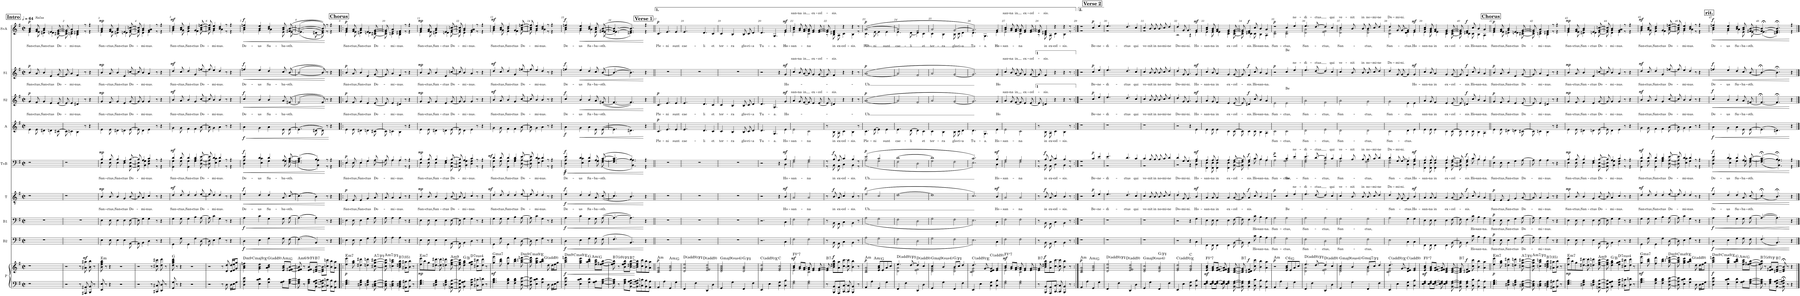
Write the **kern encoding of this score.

**kern	**kern	**dynam	**harte	**kern	**text	**dynam	**kern	**text	**dynam	**kern	**text	**dynam	**kern	**text	**dynam	**kern	**text	**dynam	**kern	**text	**dynam	**kern	**text	**text	**dynam	**kern	**text	**text	**dynam
*part9	*part9	*part9	*part9	*part8	*part8	*part8	*part7	*part7	*part7	*part6	*part6	*part6	*part5	*part5	*part5	*part4	*part4	*part4	*part3	*part3	*part3	*part2	*part2	*part2	*part2	*part1	*part1	*part1	*part1
*staff10	*staff9	*staff9/10	*	*staff8	*staff8	*staff8	*staff7	*staff7	*staff7	*staff6	*staff6	*staff6	*staff5	*staff5	*staff5	*staff4	*staff4	*staff4	*staff3	*staff3	*staff3	*staff2	*staff2	*staff2	*staff2	*staff1	*staff1	*staff1	*staff1
*I"P	*	*	*	*I"B2	*	*	*I"B1	*	*	*I"T	*	*	*I"T+B	*	*	*I"A	*	*	*I"S2	*	*	*I"S1	*	*	*	*I"S+A	*	*	*
*I'P	*	*	*	*I'B2	*	*	*I'B1	*	*	*I'T	*	*	*I'T+B	*	*	*I'A	*	*	*I'S2	*	*	*I'S1	*	*	*	*I'S+A	*	*	*
*clefF4	*clefG2	*	*	*clefF4	*	*	*clefF4	*	*	*clefGv2	*	*	*clefF4	*	*	*clefG2	*	*	*clefG2	*	*	*clefG2	*	*	*	*clefG2	*	*	*
*k[f#]	*k[f#]	*	*	*k[f#]	*	*	*k[f#]	*	*	*k[f#]	*	*	*k[f#]	*	*	*k[f#]	*	*	*k[f#]	*	*	*k[f#]	*	*	*	*k[f#]	*	*	*
*G:	*G:	*	*	*G:	*	*	*G:	*	*	*G:	*	*	*G:	*	*	*G:	*	*	*G:	*	*	*G:	*	*	*	*G:	*	*	*
*M2/2	*M2/2	*	*	*M2/2	*	*	*M2/2	*	*	*M2/2	*	*	*M2/2	*	*	*M2/2	*	*	*M2/2	*	*	*M2/2	*	*	*	*M2/2	*	*	*
*met(c|)	*met(c|)	*	*	*met(c|)	*	*	*met(c|)	*	*	*met(c|)	*	*	*met(c|)	*	*	*met(c|)	*	*	*met(c|)	*	*	*met(c|)	*	*	*	*met(c|)	*	*	*
*MM128	*MM128	*	*	*MM128	*	*	*MM128	*	*	*MM128	*	*	*MM128	*	*	*MM128	*	*	*MM128	*	*	*MM128	*	*	*	*MM128	*	*	*
!!LO:REH:place=s1:a:B:cj:fs=14:t=Intro
=1	=1	=1	=1	=1	=1	=1	=1	=1	=1	=1	=1	=1	=1	=1	=1	=1	=1	=1	=1	=1	=1	=1	=1	=1	=1	=1	=1	=1	=1
!	!	!	!	!	!	!	!	!	!	!	!	!	!	!	!	!	!	!	!	!	!	!	!	!	!	!LO:TX:a:i:t=Salsa	!	!	!
!	!	!	!	!	!	!	!	!	!	!	!	!	!	!	!	!	!	!	!	!LO:LY:b	!LO:DY:a	!	!LO:LY:b	!	!LO:DY:a	!	!LO:LY:b	!	!LO:DY:a
*	*	*	*	*	*	*	*	*	*	*	*	*	*	*	*	*	*	*	*	*	*	*	*	*	*	*^	*	*	*
1r	1r	.	.	1r	.	.	1r	.	.	1r	.	.	1r	.	.	4e\	.	.	4g/	San-	p	4b/	San-	.	p	4g/ 4b/	4e\	San-	.	p
!	!	!	!	!	!	!	!	!	!	!	!	!	!	!	!	!	!	!	!	!LO:LY:b	!	!	!LO:LY:b	!	!	!	!	!LO:LY:b	!	!
.	.	.	.	.	.	.	.	.	.	.	.	.	.	.	.	8e\	.	.	8f#/	-ctus,	.	8a/	-ctus,	.	.	8f#/ 8a/	8e\	-ctus,	.	.
!	!	!	!	!	!	!	!	!	!	!	!	!	!	!	!	!	!	!	!	!LO:LY:b	!	!	!LO:LY:b	!	!	!	!	!LO:LY:b	!	!
.	.	.	.	.	.	.	.	.	.	.	.	.	.	.	.	4d#X\	.	.	4g/	San-	.	4b/	San-	.	.	4g/ 4b/	4d#X\	San-	.	.
!	!	!	!	!	!	!	!	!	!	!	!	!	!	!	!	!	!	!	!	!LO:LY:b	!	!	!LO:LY:b	!	!	!	!	!LO:LY:b	!	!
.	.	.	.	.	.	.	.	.	.	.	.	.	.	.	.	4dn\	.	.	4e/	ctus	.	4e/	ctus	.	.	4e/	4dn\	ctus	.	.
!	!	!	!	!	!	!	!	!	!	!	!	!	!	!	!	!	!	!	!	!LO:LY:b	!	!	!LO:LY:b	!	!	!	!	!LO:LY:b	!	!
.	.	.	.	.	.	.	.	.	.	.	.	.	.	.	.	[8c#X\	.	.	[8e/	Do-	.	[8g/	Do-	.	.	[8e/ [8g/	[8c#X\	Do-	.	.
=2	=2	=2	=2	=2	=2	=2	=2	=2	=2	=2	=2	=2	=2	=2	=2	=2	=2	=2	=2	=2	=2	=2	=2	=2	=2	=2	=2	=2	=2	=2
2r	2r	.	.	1r	.	.	1r	.	.	1r	.	.	1r	.	.	8c#\]	.	.	8e/]	.	.	8g/]	.	.	.	8e/] 8g/]	8c#\]	.	.	.
!	!	!	!	!	!	!	!	!	!	!	!	!	!	!	!	!	!	!	!	!LO:LY:b	!	!	!LO:LY:b	!	!	!	!	!LO:LY:b	!	!
.	.	.	.	.	.	.	.	.	.	.	.	.	.	.	.	4cn\	.	.	4e/	mi-	.	4a/	mi-	.	.	4e/ 4a/	4cn\	mi-	.	.
!	!	!	!	!	!	!	!	!	!	!	!	!	!	!	!	!	!	!	!	!LO:LY:b	!	!	!LO:LY:b	!	!	!	!	!LO:LY:b	!	!
.	.	.	.	.	.	.	.	.	.	.	.	.	.	.	.	4B\	.	.	4d#X/	-nus.	.	4f#/	-nus.	.	.	4d#X/ 4f#/	4B\	-nus.	.	.
8r	8r	.	.	.	.	.	.	.	.	.	.	.	.	.	.	.	.	.	.	.	.	.	.	.	.	.	.	.	.	.
!	!	!LO:DY:a	!	!	!	!	!	!	!	!	!	!	!	!	!	!	!	!	!	!	!	!	!	!	!	!	!	!	!	!
8AAA#X/ 8AA#X/	8a#X\ 8aa#X\	mf	.	.	.	.	.	.	.	.	.	.	.	.	.	8r	.	.	8r	.	.	8r	.	.	.	8r	8r	.	.	.
8BBB/ 8BB/	8b\ 8bb\	.	.	.	.	.	.	.	.	.	.	.	.	.	.	4r	.	.	4r	.	.	4r	.	.	.	4r	4r	.	.	.
8r	8r	.	.	.	.	.	.	.	.	.	.	.	.	.	.	.	.	.	.	.	.	.	.	.	.	.	.	.	.	.
=3	=3	=3	=3	=3	=3	=3	=3	=3	=3	=3	=3	=3	=3	=3	=3	=3	=3	=3	=3	=3	=3	=3	=3	=3	=3	=3	=3	=3	=3	=3
!	!	!	!LO:H:kt=m	!	!	!	!	!	!	!	!LO:LY:b	!LO:DY:a	!	!LO:LY:b	!LO:DY:a	!	!	!	!	!LO:LY:b	!LO:DY:a	!	!LO:LY:b	!	!LO:DY:a	!	!	!LO:LY:b	!	!LO:DY:a
*	*	*	*	*	*	*	*	*	*	*	*	*	*^	*	*	*	*	*	*	*	*	*	*	*	*	*	*	*	*	*
8EE/ 8E/	8b\ 8ee\ 8gg\ 8bb\	.	E:min	4E\	.	.	4E\	.	.	4B/	San-	mp	4B/	4E\	San-	mp	4e\	.	.	4g/	San-	mp	4b/	San-	.	mp	4g/ 4b/	4e\	San-	.	mp
8r	8r	.	.	.	.	.	.	.	.	.	.	.	.	.	.	.	.	.	.	.	.	.	.	.	.	.	.	.	.	.	.
!	!	!	!	!	!	!	!	!	!	!	!LO:LY:b	!	!	!	!LO:LY:b	!	!	!	!	!	!LO:LY:b	!	!	!LO:LY:b	!	!	!	!	!LO:LY:b	!	!
4r	4r	.	.	8E\	.	.	8E\	.	.	8B/	-ctus,	.	8B/	8E\	-ctus,	.	8e\	.	.	8f#/	-ctus,	.	8a/	-ctus,	.	.	8f#/ 8a/	8e\	-ctus,	.	.
!	!	!	!	!	!	!	!	!	!	!	!LO:LY:b	!	!	!	!LO:LY:b	!	!	!	!	!	!LO:LY:b	!	!	!LO:LY:b	!	!	!	!	!LO:LY:b	!	!
.	.	.	.	4E\	.	.	4E\	.	.	4B/	San-	.	4B/	4E\	San-	.	4d#X\	.	.	4g/	San-	.	4b/	San-	.	.	4g/ 4b/	4d#X\	San-	.	.
2r	2r	.	.	.	.	.	.	.	.	.	.	.	.	.	.	.	.	.	.	.	.	.	.	.	.	.	.	.	.	.	.
!	!	!	!	!	!	!	!	!	!	!	!LO:LY:b	!	!	!	!LO:LY:b	!	!	!	!	!	!LO:LY:b	!	!	!LO:LY:b	!	!	!	!	!LO:LY:b	!	!
.	.	.	.	4E\	.	.	4E\	.	.	4G/	ctus	.	4G/	4E\	ctus	.	4dn\	.	.	4e/	ctus	.	4e/	ctus	.	.	4e/	4dn\	ctus	.	.
!	!	!	!	!	!	!	!	!	!	!	!LO:LY:b	!	!	!	!LO:LY:b	!	!	!	!	!	!LO:LY:b	!	!	!LO:LY:b	!	!	!	!	!LO:LY:b	!	!
.	.	.	.	[8AA\	.	.	[8E\	.	.	[8B/	Do-	.	[8B/	[8AA\ [8E\	Do-	.	[8e\	.	.	[8g/	Do-	.	[8ccn/	Do-	.	.	[8g/ [8ccn/	[8e\	Do-	.	.
=4	=4	=4	=4	=4	=4	=4	=4	=4	=4	=4	=4	=4	=4	=4	=4	=4	=4	=4	=4	=4	=4	=4	=4	=4	=4	=4	=4	=4	=4	=4	=4
2r	2r	.	.	8AA\]	.	.	8E\]	.	.	8B/]	.	.	8B/]	8AA\] 8E\]	.	.	8e\]	.	.	8g/]	.	.	8cc/]	.	.	.	8g/] 8cc/]	8e\]	.	.	.
!	!	!	!	!	!	!	!	!	!	!	!LO:LY:b	!	!	!	!LO:LY:b	!	!	!	!	!	!LO:LY:b	!	!	!LO:LY:b	!	!	!	!	!LO:LY:b	!	!
.	.	.	.	4BB\	.	.	4G\	.	.	4A/	mi-	.	4A/	4BB\ 4G\	mi-	.	4d\	.	.	4g/	mi-	.	4b/	mi-	.	.	4g/ 4b/	4d\	mi-	.	.
!	!	!	!	!	!	!	!	!	!	!	!LO:LY:b	!	!	!	!LO:LY:b	!	!	!	!	!	!LO:LY:b	!	!	!LO:LY:b	!	!	!	!	!LO:LY:b	!	!
.	.	.	.	4D\	.	.	4G\	.	.	4c/	-nus.	.	4c/	4D\ 4G\	-nus.	.	4e\	.	.	4g/	-nus.	.	4a/	-nus.	.	.	4g/ 4a/	4e\	-nus.	.	.
8r	8r	.	.	.	.	.	.	.	.	.	.	.	.	.	.	.	.	.	.	.	.	.	.	.	.	.	.	.	.	.	.
8CC#X/ 8C#X/	8cc#X\ 8ccc#X\	.	.	8r	.	.	8r	.	.	8r	.	.	8r	8r	.	.	8r	.	.	8r	.	.	8r	.	.	.	8r	8r	.	.	.
8DD/ 8D/	8dd\ 8ddd\	.	.	4r	.	.	4r	.	.	4r	.	.	4r	4r	.	.	4r	.	.	4r	.	.	4r	.	.	.	4r	4r	.	.	.
8r	8r	.	.	.	.	.	.	.	.	.	.	.	.	.	.	.	.	.	.	.	.	.	.	.	.	.	.	.	.	.	.
=5	=5	=5	=5	=5	=5	=5	=5	=5	=5	=5	=5	=5	=5	=5	=5	=5	=5	=5	=5	=5	=5	=5	=5	=5	=5	=5	=5	=5	=5	=5	=5
!	!	!	!	!	!	!	!	!	!	!	!LO:LY:b	!LO:DY:a	!	!	!LO:LY:b	!LO:DY:a	!	!	!	!	!LO:LY:b	!LO:DY:a	!	!LO:LY:b	!	!LO:DY:a	!	!	!LO:LY:b	!	!LO:DY:a
8GG/ 8G/	8dd\ 8gg\ 8bb\ 8ddd\	.	G:maj	4GG\	.	.	4G\	.	.	4d/	San-	mf	4d/	4GG\ 4G\	San-	mf	4g\	.	.	4b/	San-	mf	4dd/	San-	.	mf	4b/ 4dd/	4g\	San-	.	mf
8r	8r	.	.	.	.	.	.	.	.	.	.	.	.	.	.	.	.	.	.	.	.	.	.	.	.	.	.	.	.	.	.
!	!	!	!	!	!	!	!	!	!	!	!LO:LY:b	!	!	!	!LO:LY:b	!	!	!	!	!	!LO:LY:b	!	!	!LO:LY:b	!	!	!	!	!LO:LY:b	!	!
4r	4r	.	.	8G\	.	.	8G\	.	.	8d/	-ctus,	.	8d/	8G\	-ctus,	.	8g\	.	.	8a/	-ctus,	.	8cc/	-ctus,	.	.	8a/ 8cc/	8g\	-ctus,	.	.
!	!	!	!	!	!	!	!	!	!	!	!LO:LY:b	!	!	!	!LO:LY:b	!	!	!	!	!	!LO:LY:b	!	!	!LO:LY:b	!	!	!	!	!LO:LY:b	!	!
.	.	.	.	4GG\	.	.	4G\	.	.	4d/	San-	.	4d/	4GG\ 4G\	San-	.	4f#\	.	.	4b/	San-	.	4dd/	San-	.	.	4b/ 4dd/	4f#\	San-	.	.
2r	2r	.	.	.	.	.	.	.	.	.	.	.	.	.	.	.	.	.	.	.	.	.	.	.	.	.	.	.	.	.	.
!	!	!	!	!	!	!	!	!	!	!	!LO:LY:b	!	!	!	!LO:LY:b	!	!	!	!	!	!LO:LY:b	!	!	!LO:LY:b	!	!	!	!	!LO:LY:b	!	!
.	.	.	.	4G\	.	.	4B\	.	.	4d/	ctus	.	4d/	4G\ 4B\	ctus	.	4f#\	.	.	4g/	ctus	.	4g/	ctus	.	.	4g/	4f#\	ctus	.	.
!	!	!	!	!	!	!	!	!	!	!	!LO:LY:b	!	!	!	!LO:LY:b	!	!	!	!	!	!LO:LY:b	!	!	!LO:LY:b	!	!	!	!	!LO:LY:b	!	!
.	.	.	.	[8D\	.	.	[8A\	.	.	[8e/	Do-	.	[8e/	[8D\ [8A\	Do-	.	[8a\	.	.	[8cc/	Do-	.	[8ffn/	Do-	.	.	[8cc/ [8ffn/	[8a\	Do-	.	.
=6	=6	=6	=6	=6	=6	=6	=6	=6	=6	=6	=6	=6	=6	=6	=6	=6	=6	=6	=6	=6	=6	=6	=6	=6	=6	=6	=6	=6	=6	=6	=6
2r	2r	.	.	8D\]	.	.	8A\]	.	.	8e/]	.	.	8e/]	8D\] 8A\]	.	.	8a\]	.	.	8cc/]	.	.	8ff/]	.	.	.	8cc/] 8ff/]	8a\]	.	.	.
!	!	!	!	!	!	!	!	!	!	!	!LO:LY:b	!	!	!	!LO:LY:b	!	!	!	!	!	!LO:LY:b	!	!	!LO:LY:b	!	!	!	!	!LO:LY:b	!	!
.	.	.	.	4E\	.	.	4c\	.	.	4d/	mi-	.	4d/	4E\ 4c\	mi-	.	4g\	.	.	4b/	mi-	.	4ee/	mi-	.	.	4b/ 4ee/	4g\	mi-	.	.
!	!	!	!	!	!	!	!	!	!	!	!LO:LY:b	!	!	!	!LO:LY:b	!	!	!	!	!	!LO:LY:b	!	!	!LO:LY:b	!	!	!	!	!LO:LY:b	!	!
.	.	.	.	4G\	.	.	4G\	.	.	4d/	-nus.	.	4d/	4G\	-nus.	.	4a\	.	.	4b/	-nus.	.	4dd/	-nus.	.	.	4b/ 4dd/	4a\	-nus.	.	.
8r	8r	.	.	.	.	.	.	.	.	.	.	.	.	.	.	.	.	.	.	.	.	.	.	.	.	.	.	.	.	.	.
8D\	8d/ 8dd/	.	.	8r	.	.	8r	.	.	8r	.	.	8r	8r	.	.	8r	.	.	8r	.	.	8r	.	.	.	8r	8r	.	.	.
16D\LL	16d/ 16dd/LL	.	.	4r	.	.	4r	.	.	4r	.	.	4r	4r	.	.	4r	.	.	4r	.	.	4r	.	.	.	4r	4r	.	.	.
16E\J	16e/ 16ee/J	.	.	.	.	.	.	.	.	.	.	.	.	.	.	.	.	.	.	.	.	.	.	.	.	.	.	.	.	.	.
8G\J	8g/ 8gg/J	.	.	.	.	.	.	.	.	.	.	.	.	.	.	.	.	.	.	.	.	.	.	.	.	.	.	.	.	.	.
=7	=7	=7	=7	=7	=7	=7	=7	=7	=7	=7	=7	=7	=7	=7	=7	=7	=7	=7	=7	=7	=7	=7	=7	=7	=7	=7	=7	=7	=7	=7	=7
!	!	!	!	!	!	!LO:HP:b	!	!	!LO:HP:b	!	!LO:LY:b	!LO:HP:b	!	!	!LO:LY:b	!LO:HP:b	!	!	!LO:HP:b	!	!LO:LY:b	!LO:HP:b	!	!LO:LY:b	!	!LO:HP:b	!	!	!LO:LY:b	!	!LO:HP:b
!	!	!	!LO:H:kt=m9	!	!	!LO:DY:n=1:b	!	!	!LO:DY:n=1:b	!	!	!LO:DY:n=1:a	!	!	!	!LO:DY:n=1:a	!	!	!LO:DY:n=1:b	!	!	!LO:DY:n=1:a	!	!	!	!LO:DY:n=1:a	!	!	!	!	!LO:DY:n=1:a
*	*^	*	*	*	*	*	*	*	*	*	*	*	*	*	*	*	*	*	*	*	*	*	*	*	*	*	*	*	*	*	*
4D\ 4A\ 4e\	4a\ 4cc\ 4ffn\	8ryy	.	D:min9	4D\	.	< f	4A\	.	< f	4e/	De-	< f	4e/	4D\ 4A\	De-	< f	4a\	.	< f	4cc/	De-	< f	4ffn/	De-	.	< f	4cc/ 4ffn/	4a\	De-	.	< f
!	!	!	!	!LO:H:kt=maj9	!	!	!	!	!	!	!	!	!	!	!	!	!	!	!	!	!	!	!	!	!	!	!	!	!	!	!	!
.	.	2..ryy	.	C:maj9/3	.	.	.	.	.	.	.	.	.	.	.	.	.	.	.	.	.	.	.	.	.	.	.	.	.	.	.	.
!	!	!	!	!	!	!	!	!	!	!	!	!LO:LY:b	!	!	!	!LO:LY:b	!	!	!	!	!	!LO:LY:b	!	!	!LO:LY:b	!	!	!	!	!LO:LY:b	!	!
4E\ 4c\ 4d\	4g\ 4b\ 4ee\	.	.	.	4E\	.	.	4c\	.	.	4d/	-us	.	4d/	4E\ 4c\	-us	.	4g\	.	.	4b/	-us	.	4ee/	-us	.	.	4b/ 4ee/	4g\	-us	.	.
!	!	!	!	!	!	!	!	!	!	!	!	!LO:LY:b	!	!	!	!LO:LY:b	!	!	!	!	!	!LO:LY:b	!	!	!LO:LY:b	!	!	!	!	!LO:LY:b	!	!
4G\ 4d\	4a\ 4b\ 4dd\	.	.	G:maj(9)	4G\	.	.	4G\	.	.	4d/	Sa-	.	4d/	4G\	Sa-	.	4a\	.	.	4b/	Sa-	.	4dd/	Sa-	.	.	4b/ 4dd/	4a\	Sa-	.	.
!	!	!	!	!LO:H:kt=m	!	!	!	!	!	!	!	!LO:LY:b	!	!	!	!LO:LY:b	!	!	!	!	!	!LO:LY:b	!	!	!LO:LY:b	!	!	!	!	!LO:LY:b	!	!
8G\ 8A\L	8e/ 8a/ 8cc/L	.	.	A:min/b7	8G\L	.	.	8G\L	.	.	8A/L	-ba-	.	8A/L	8G\L	-ba-	.	8e\L	.	.	8a/L	-ba-	.	8cc/L	-ba-	.	.	8a/ 8cc/L	8e\L	-ba-	.	.
!	!	!	!	!	!	!	!	!	!	!	!	!LO:LY:b	!	!	!	!LO:LY:b	!	!	!	!	!	!LO:LY:b	!	!	!LO:LY:b	!	!	!	!	!LO:LY:b	!	!
[8F#\ [8A\ [8c\J	[8e/ [8f#X/ [8b/J	.	.	.	[8F#\J	.	.	[8A\J	.	.	[8c/J	-oth.	.	[8c/J	[8F#\ [8A\J	-oth.	.	[8e\J	.	.	(>[8f#X/J	-oth.	.	(>[8b/J	-oth.	.	.	(>[8f#X/ [8b/J	[8e\J	-oth.	.	.
=8	=8	=8	=8	=8	=8	=8	=8	=8	=8	=8	=8	=8	=8	=8	=8	=8	=8	=8	=8	=8	=8	=8	=8	=8	=8	=8	=8	=8	=8	=8	=8	=8
!	!	!	!	!LO:H:kt=m6/9/	!	!	!	!	!	!	!	!	!	!	!	!	!	!	!	!	!	!	!	!	!	!	!	!	!	!	!	!
*	*v	*v	*	*	*	*	*	*	*	*	*	*	*	*	*	*	*	*	*	*	*	*	*	*	*	*	*	*	*	*	*	*
8F#\] 8A\] 8c\]	8e/] 8f#/] 8b/]	.	A:min	((4.F#\]	.	.	((4.A\]	.	.	((4.c\]	.	.	((4.c/]	((4.F#\] 4.A\]	.	.	(>(4.e\]	.	.	(>2f#/]	.	.	(>2b/_	.	.	.	(>2f#/] 2b/_	(>(4.e\]	.	.	.
8r	8r	.	.	.	.	.	.	.	.	.	.	.	.	.	.	.	.	.	.	.	.	.	.	.	.	.	.	.	.	.	.
8F#\ 8A\ 8c\L	8e/ 8f#/ 8b/L	.	.	.	.	.	.	.	.	.	.	.	.	.	.	.	.	.	.	.	.	.	.	.	.	.	.	.	.	.	.
!	!	!	!LO:H:kt=7	!	!	!	!	!	!	!	!	!	!	!	!	!	!	!	!	!	!	!	!	!	!	!	!	!	!	!	!
[8BB\ [8F#\ [8A\ [8B\J	[8d#X/ [8f#/ [8b/J	.	B:7	4BB/))	.	.	4A\))	.	.	4B\))	.	.	4B/))	4BB\ 4A\))	.	.	[8d#X\	.	.	.	.	.	.	.	.	.	.	[8d#X\	.	.	.
8BB\] 8F#\] 8A\] 8B\]L	8d#\] 8f#\] 8b\]L	.	.	.	.	.	.	.	.	.	.	.	.	.	.	.	8d#\]))	.	.	8f#/))	.	.	8b/]))	.	.	.	8f#/ 8b/]))	8d#\]))	.	.	.
8Cn\ 8cn\J	8ccn\ 8cccn\J	.	.	8r	.	[	8r	.	[	8r	.	[	8r	8r	.	[	8r	.	.	8r	.	[	8r	.	.	[	8r	8r	.	.	[
8BB\ 8B\L	8b\ 8bb\L	.	.	4r	.	.	4r	.	.	4r	.	.	4r	4r	.	.	4r	.	[	4r	.	.	4r	.	.	.	4r	4r	.	.	.
8AA\ 8A\J	8a\ 8aa\J	.	.	.	.	.	.	.	.	.	.	.	.	.	.	.	.	.	.	.	.	.	.	.	.	.	.	.	.	.	.
!!LO:REH:place=s1:a:B:cj:fs=14:t=Chorus	!!
=9!|:	=9!|:	=9!|:	=9!|:	=9!|:	=9!|:	=9!|:	=9!|:	=9!|:	=9!|:	=9!|:	=9!|:	=9!|:	=9!|:	=9!|:	=9!|:	=9!|:	=9!|:	=9!|:	=9!|:	=9!|:	=9!|:	=9!|:	=9!|:	=9!|:	=9!|:	=9!|:	=9!|:	=9!|:	=9!|:	=9!|:	=9!|:
!	!	!LO:DY:b	!LO:H:kt=m7	!	!	!	!	!	!	!	!LO:LY:b	!LO:DY:a	!	!	!LO:LY:b	!LO:DY:a	!	!	!	!	!LO:LY:b	!LO:DY:a	!	!LO:LY:b	!	!LO:DY:a	!	!	!LO:LY:b	!	!LO:DY:a
4.E\ 4.G\ 4.B\	4ee\ 4eee\	p	E:min7	4E\	.	.	4E\	.	.	4E/	San-	p	4E/	4E\	San-	p	4e\	.	.	4g/	San-	p	4b/	San-	.	p	4g/ 4b/	4e\	San-	.	p
!	!	!	!	!	!	!	!	!	!	!	!LO:LY:b	!	!	!	!LO:LY:b	!	!	!	!	!	!LO:LY:b	!	!	!LO:LY:b	!	!	!	!	!LO:LY:b	!	!
.	8gg\ 8bb\	.	.	8E\	.	.	8E\	.	.	8E/	-ctus,	.	8E/	8E\	-ctus,	.	8e\	.	.	8f#/	-ctus,	.	8a/	-ctus,	.	.	8f#/ 8a/	8e\	-ctus,	.	.
!	!	!	!	!	!	!	!	!	!	!	!LO:LY:b	!	!	!	!LO:LY:b	!	!	!	!	!	!LO:LY:b	!	!	!LO:LY:b	!	!	!	!	!LO:LY:b	!	!
4D#X\ 4G\ 4B\	4dd#X\ 4ddd#X\	.	.	4E\	.	.	4E\	.	.	4E/	San-	.	4E/	4E\	San-	.	4d#X\	.	.	4g/	San-	.	4b/	San-	.	.	4g/ 4b/	4d#X\	San-	.	.
!	!	!	!	!	!	!	!	!	!	!	!LO:LY:b	!	!	!	!LO:LY:b	!	!	!	!	!	!LO:LY:b	!	!	!LO:LY:b	!	!	!	!	!LO:LY:b	!	!
4Dn\ 4G\ 4B\	4ddn\ 4dddn\	.	.	4G\	.	.	4G\	.	.	4G/	-ctus	.	4G/	4G\	-ctus	.	4dn\	.	.	4e/	ctus	.	4e/	ctus	.	.	4e/	4dn\	ctus	.	.
!	!	!	!LO:H:kt=7	!	!	!	!	!	!	!	!LO:LY:b	!	!	!	!LO:LY:b	!	!	!	!	!	!LO:LY:b	!	!	!LO:LY:b	!	!	!	!	!LO:LY:b	!	!
[8C#X\ [8E\ [8A\	[8cc#X\ [8gg\ [8ccc#X\	.	A:7/6	8A\	.	.	8A\	.	.	8A/	Do-	.	8A/	[8A\	Do-	.	[8c#X\	.	.	[8e/	Do-	.	[8g/	Do-	.	.	[8e/ [8g/	[8c#X\	Do-	.	.
=10	=10	=10	=10	=10	=10	=10	=10	=10	=10	=10	=10	=10	=10	=10	=10	=10	=10	=10	=10	=10	=10	=10	=10	=10	=10	=10	=10	=10	=10	=10	=10
!	!	!	!LO:H:kt=m7	!	!	!	!	!	!	!	!	!	!	!	!	!	!	!	!	!	!	!	!	!	!	!	!	!	!	!	!
8C#\] 8E\] 8A\]	8cc#\] 8gg\] 8ccc#\]	.	A:min7/6	8A\	.	.	8A\	.	.	8A/	.	.	8A/]	8A\	.	.	8c#\]	.	.	8e/]	.	.	8g/]	.	.	.	8e/] 8g/]	8c#\]	.	.	.
!	!	!	!	!	!	!	!	!	!	!	!LO:LY:b	!	!	!	!LO:LY:b	!	!	!	!	!	!LO:LY:b	!	!	!LO:LY:b	!	!	!	!	!LO:LY:b	!	!
4Cn\ 4E\ 4A\	4ccn\ 4aa\ 4cccn\	.	.	4A\	.	.	4A\	.	.	4A/	-mi-	.	4A/	4A\	-mi-	.	4cn\	.	.	4e/	mi-	.	4a/	mi-	.	.	4e/ 4a/	4cn\	mi-	.	.
!	!	!	!LO:H:kt=7	!	!	!	!	!	!	!	!LO:LY:b	!	!	!	!LO:LY:b	!	!	!	!	!	!LO:LY:b	!	!	!LO:LY:b	!	!	!	!	!LO:LY:b	!	!
4BB\ 4D#X\ 4F#\ 4A\	4b\ 4dd#X\ 4ff#\ 4bb\	.	B:7	4A\	.	.	4A\	.	.	4A/	-nus.	.	4A/	4A\	-nus.	.	4B\	.	.	4d#X/	-nus.	.	4f#/	-nus.	.	.	4d#X/ 4f#/	4B\	-nus.	.	.
8AA#X\ 8A#X\L	8a#X\ 8aa#X\L	.	.	8r	.	.	8r	.	.	8r	.	.	8r	8r	.	.	8r	.	.	8r	.	.	8r	.	.	.	8r	8r	.	.	.
8BB\ 8B\J	8b\ 8bb\J	.	.	4r	.	.	4r	.	.	4r	.	.	4r	4r	.	.	4r	.	.	4r	.	.	4r	.	.	.	4r	4r	.	.	.
8r	8r	.	.	.	.	.	.	.	.	.	.	.	.	.	.	.	.	.	.	.	.	.	.	.	.	.	.	.	.	.	.
=11	=11	=11	=11	=11	=11	=11	=11	=11	=11	=11	=11	=11	=11	=11	=11	=11	=11	=11	=11	=11	=11	=11	=11	=11	=11	=11	=11	=11	=11	=11	=11
!	!	!LO:DY:b	!LO:H:kt=m7	!	!	!	!	!	!	!	!LO:LY:b	!LO:DY:a	!	!	!LO:LY:b	!LO:DY:a	!	!	!	!	!LO:LY:b	!LO:DY:a	!	!LO:LY:b	!	!LO:DY:a	!	!	!LO:LY:b	!	!LO:DY:a
4.E\ 4.G\ 4.B\	8ee\ 8eee\L	mp	E:min7	4E\	.	.	4E\	.	.	4B/	San-	mp	4B/	4E\	San-	mp	4e\	.	.	4g/	San-	mp	4b/	San-	.	mp	4g/ 4b/	4e\	San-	.	mp
.	8bb\	.	.	.	.	.	.	.	.	.	.	.	.	.	.	.	.	.	.	.	.	.	.	.	.	.	.	.	.	.	.
!	!	!	!	!	!	!	!	!	!	!	!LO:LY:b	!	!	!	!LO:LY:b	!	!	!	!	!	!LO:LY:b	!	!	!LO:LY:b	!	!	!	!	!LO:LY:b	!	!
.	8gg\	.	.	8E\	.	.	8E\	.	.	8B/	-ctus,	.	8B/	8E\	-ctus,	.	8e\	.	.	8f#/	-ctus,	.	8a/	-ctus,	.	.	8f#/ 8a/	8e\	-ctus,	.	.
!	!	!	!	!	!	!	!	!	!	!	!LO:LY:b	!	!	!	!LO:LY:b	!	!	!	!	!	!LO:LY:b	!	!	!LO:LY:b	!	!	!	!	!LO:LY:b	!	!
4D#X\ 4G\ 4B\	[8dd#X\ [8ddd#X\J	.	.	4E\	.	.	4E\	.	.	4B/	San-	.	4B/	4E\	San-	.	4d#X\	.	.	4g/	San-	.	4b/	San-	.	.	4g/ 4b/	4d#X\	San-	.	.
.	8dd#\] 8ddd#\]	.	.	.	.	.	.	.	.	.	.	.	.	.	.	.	.	.	.	.	.	.	.	.	.	.	.	.	.	.	.
!	!	!	!	!	!	!	!	!	!	!	!LO:LY:b	!	!	!	!LO:LY:b	!	!	!	!	!	!LO:LY:b	!	!	!LO:LY:b	!	!	!	!	!LO:LY:b	!	!
4Dn\ 4G\ 4B\	4ddn\ 4dddn\	.	.	4E\	.	.	4E\	.	.	4G/	ctus	.	4G/	4E\	ctus	.	4dn\	.	.	4e/	ctus	.	4e/	ctus	.	.	4e/	4dn\	ctus	.	.
!	!	!	!LO:H:kt=m9	!	!	!	!	!	!	!	!LO:LY:b	!	!	!	!LO:LY:b	!	!	!	!	!	!LO:LY:b	!	!	!LO:LY:b	!	!	!	!	!LO:LY:b	!	!
[8AAn\ [8E\ [8B\	[8ee\ [8gg\ [8ccc\	.	A:min9	[8AA\	.	.	[8E\	.	.	[8B/	Do-	.	[8B/	[8AA\ [8E\	Do-	.	[8e\	.	.	[8g/	Do-	.	[8ccn/	Do-	.	.	[8g/ [8ccn/	[8e\	Do-	.	.
=12	=12	=12	=12	=12	=12	=12	=12	=12	=12	=12	=12	=12	=12	=12	=12	=12	=12	=12	=12	=12	=12	=12	=12	=12	=12	=12	=12	=12	=12	=12	=12
8AA\] 8E\] 8B\]	8ee\] 8gg\] 8ccc\]	.	.	8AA\]	.	.	8E\]	.	.	8B/]	.	.	8B/]	8AA\] 8E\]	.	.	8e\]	.	.	8g/]	.	.	8cc/]	.	.	.	8g/] 8cc/]	8e\]	.	.	.
!	!	!	!	!	!	!	!	!	!	!	!LO:LY:b	!	!	!	!LO:LY:b	!	!	!	!	!	!LO:LY:b	!	!	!LO:LY:b	!	!	!	!	!LO:LY:b	!	!
4BB\ 4G\ 4A\	4dd\ 4gg\ 4bb\	.	G:maj/3	4BB\	.	.	4G\	.	.	4A/	mi-	.	4A/	4BB\ 4G\	mi-	.	4d\	.	.	4g/	mi-	.	4b/	mi-	.	.	4g/ 4b/	4d\	mi-	.	.
!	!	!	!LO:H:kt=74	!	!	!	!	!	!	!	!LO:LY:b	!	!	!	!LO:LY:b	!	!	!	!	!	!LO:LY:b	!	!	!LO:LY:b	!	!	!	!	!LO:LY:b	!	!
4D\ 4G\ 4c\	4ee\ 4gg\ 4aa\	.	D:sus4(7)	4D\	.	.	4G\	.	.	4c/	-nus.	.	4c/	4D\ 4G\	-nus.	.	4e\	.	.	4g/	-nus.	.	4a/	-nus.	.	.	4g/ 4a/	4e\	-nus.	.	.
8C#X\ 8c#X\L	8cc#X\ 8ccc#X\L	.	.	8r	.	.	8r	.	.	8r	.	.	8r	8r	.	.	8r	.	.	8r	.	.	8r	.	.	.	8r	8r	.	.	.
8D\ 8dn\J	8dd\ 8ddd\J	.	.	4r	.	.	4r	.	.	4r	.	.	4r	4r	.	.	4r	.	.	4r	.	.	4r	.	.	.	4r	4r	.	.	.
8r	8r	.	.	.	.	.	.	.	.	.	.	.	.	.	.	.	.	.	.	.	.	.	.	.	.	.	.	.	.	.	.
=13	=13	=13	=13	=13	=13	=13	=13	=13	=13	=13	=13	=13	=13	=13	=13	=13	=13	=13	=13	=13	=13	=13	=13	=13	=13	=13	=13	=13	=13	=13	=13
!	!	!LO:DY:b	!LO:H:kt=ma7	!	!	!	!	!	!	!	!LO:LY:b	!LO:DY:a	!	!	!LO:LY:b	!LO:DY:a	!	!	!	!	!LO:LY:b	!LO:DY:a	!	!LO:LY:b	!	!LO:DY:a	!	!	!LO:LY:b	!	!LO:DY:a
4.G\ 4.B\ 4.d\	4gg\ 4ggg\	mf	G:maj7	4GG\	.	.	4G\	.	.	4d/	San-	mf	4d/	4GG\ 4G\	San-	mf	4g\	.	.	4b/	San-	mf	4dd/	San-	.	mf	4b/ 4dd/	4g\	San-	.	mf
!	!	!	!	!	!	!	!	!	!	!	!LO:LY:b	!	!	!	!LO:LY:b	!	!	!	!	!	!LO:LY:b	!	!	!LO:LY:b	!	!	!	!	!LO:LY:b	!	!
.	8bb\ 8ddd\	.	.	8G\	.	.	8G\	.	.	8d/	-ctus,	.	8d/	8G\	-ctus,	.	8g\	.	.	8a/	-ctus,	.	8cc/	-ctus,	.	.	8a/ 8cc/	8g\	-ctus,	.	.
!	!	!	!	!	!	!	!	!	!	!	!LO:LY:b	!	!	!	!LO:LY:b	!	!	!	!	!	!LO:LY:b	!	!	!LO:LY:b	!	!	!	!	!LO:LY:b	!	!
4F#\ 4B\ 4d\	4ff#\ 4fff#\	.	.	4GG\	.	.	4G\	.	.	4d/	San-	.	4d/	4GG\ 4G\	San-	.	4f#\	.	.	4b/	San-	.	4dd/	San-	.	.	4b/ 4dd/	4f#\	San-	.	.
!	!	!	!	!	!	!	!	!	!	!	!LO:LY:b	!	!	!	!LO:LY:b	!	!	!	!	!	!LO:LY:b	!	!	!LO:LY:b	!	!	!	!	!LO:LY:b	!	!
4F#\ 4B\ 4d\	4bb\ 4ddd\	.	.	4G\	.	.	4B\	.	.	4d/	ctus	.	4d/	4G\ 4B\	ctus	.	4f#\	.	.	4g/	ctus	.	4g/	ctus	.	.	4g/	4f#\	ctus	.	.
!	!	!	!LO:H:kt=m9	!	!	!	!	!	!	!	!LO:LY:b	!	!	!	!LO:LY:b	!	!	!	!	!	!LO:LY:b	!	!	!LO:LY:b	!	!	!	!	!LO:LY:b	!	!
[8D\ [8A\ [8e\	[8aa\ [8cccn\ [8fffn\	.	D:min9	[8D\	.	.	[8A\	.	.	[8e/	Do-	.	[8e/	[8D\ [8A\	Do-	.	[8a\	.	.	[8cc/	Do-	.	[8ffn/	Do-	.	.	[8cc/ [8ffn/	[8a\	Do-	.	.
=14	=14	=14	=14	=14	=14	=14	=14	=14	=14	=14	=14	=14	=14	=14	=14	=14	=14	=14	=14	=14	=14	=14	=14	=14	=14	=14	=14	=14	=14	=14	=14
!	!	!	!LO:H:kt=ma9	!	!	!	!	!	!	!	!	!	!	!	!	!	!	!	!	!	!	!	!	!	!	!	!	!	!	!	!
*	*^	*	*	*	*	*	*	*	*	*	*	*	*	*	*	*	*	*	*	*	*	*	*	*	*	*	*	*	*	*	*
8D\] 8A\] 8e\]	8aa\] 8ccc\] 8fff\]	2ryy	.	C:maj9/3	8D\]	.	.	8A\]	.	.	8e/]	.	.	8e/]	8D\] 8A\]	.	.	8a\]	.	.	8cc/]	.	.	8ff/]	.	.	.	8cc/] 8ff/]	8a\]	.	.	.
!	!	!	!	!	!	!	!	!	!	!	!	!LO:LY:b	!	!	!	!LO:LY:b	!	!	!	!	!	!LO:LY:b	!	!	!LO:LY:b	!	!	!	!	!LO:LY:b	!	!
4E\ 4c\ 4d\	4gg\ 4bb\ 4eee\	.	.	.	4E\	.	.	4c\	.	.	4d/	mi-	.	4d/	4E\ 4c\	mi-	.	4g\	.	.	4b/	mi-	.	4ee/	mi-	.	.	4b/ 4ee/	4g\	mi-	.	.
!	!	!	!	!	!	!	!	!	!	!	!	!LO:LY:b	!	!	!	!LO:LY:b	!	!	!	!	!	!LO:LY:b	!	!	!LO:LY:b	!	!	!	!	!LO:LY:b	!	!
4G\ 4d\	4aa\ 4bb\ 4ddd\	.	.	.	4G\	.	.	4G\	.	.	4d/	-nus.	.	4d/	4G\	-nus.	.	4a\	.	.	4b/	-nus.	.	4dd/	-nus.	.	.	4b/ 4dd/	4a\	-nus.	.	.
.	.	2ryy	.	G:maj(9)	.	.	.	.	.	.	.	.	.	.	.	.	.	.	.	.	.	.	.	.	.	.	.	.	.	.	.	.
8D\	8dd\	.	.	.	8r	.	.	8r	.	.	8r	.	.	8r	8r	.	.	8r	.	.	8r	.	.	8r	.	.	.	8r	8r	.	.	.
16D\LL	16dd\LL	.	.	.	4r	.	.	4r	.	.	4r	.	.	4r	4r	.	.	4r	.	.	4r	.	.	4r	.	.	.	4r	4r	.	.	.
16E\J	16ee\J	.	.	.	.	.	.	.	.	.	.	.	.	.	.	.	.	.	.	.	.	.	.	.	.	.	.	.	.	.	.	.
8G\J	8gg\J	.	.	.	.	.	.	.	.	.	.	.	.	.	.	.	.	.	.	.	.	.	.	.	.	.	.	.	.	.	.	.
=15	=15	=15	=15	=15	=15	=15	=15	=15	=15	=15	=15	=15	=15	=15	=15	=15	=15	=15	=15	=15	=15	=15	=15	=15	=15	=15	=15	=15	=15	=15	=15	=15
!	!	!	!LO:HP:b	!	!	!	!LO:HP:b	!	!	!LO:HP:b	!	!LO:LY:b	!LO:HP:b	!	!	!LO:LY:b	!LO:HP:b	!	!	!	!	!LO:LY:b	!	!	!LO:LY:b	!	!	!	!	!LO:LY:b	!	!
!	!	!	!LO:DY:n=1:b	!	!	!	!LO:DY:n=1:b	!	!	!LO:DY:n=1:b	!	!	!LO:DY:n=1:a	!	!	!	!	!	!	!	!	!	!	!	!	!	!	!	!	!	!	!
!	!	!	!	!	!	!	!	!	!	!	!	!	!LO:DY:n=2:b	!	!	!	!LO:DY:n=1:a	!	!	!	!	!	!	!	!	!	!	!	!	!	!	!
!	!	!	!	!	!	!	!	!	!	!	!	!	!	!	!	!	!LO:DY:n=2:b	!	!	!	!	!	!	!	!	!	!	!	!	!	!	!
!	!	!	!	!LO:H:kt=m9	!	!	!	!	!	!	!	!	!	!	!	!	!LO:DY:n=3:b	!	!	!LO:DY:b	!	!	!LO:DY:a	!	!	!	!LO:DY:a	!	!	!	!	!LO:DY:a
*	*	*^	*	*	*	*	*	*	*	*	*	*	*	*	*	*	*	*	*	*	*	*	*	*	*	*	*	*	*	*	*	*
4D\ 4A\ 4e\	4aa\ 4ccc\ 4fffn\	8ryy	2ryy	< f	D:min9	4D\	.	< f	4A\	.	< f	4e/	De-	< f f	4e/	4D\ 4A\	De-	< f f f	4a\	.	f	4cc/	De-	f	4ffn/	De-	.	f	4cc/ 4ffn/	4a\	De-	.	f
!	!	!	!	!	!LO:H:kt=ma9	!	!	!	!	!	!	!	!	!	!	!	!	!	!	!	!	!	!	!	!	!	!	!	!	!	!	!	!
.	.	2..ryy	.	.	C:maj9/3	.	.	.	.	.	.	.	.	.	.	.	.	.	.	.	.	.	.	.	.	.	.	.	.	.	.	.	.
!	!	!	!	!	!	!	!	!	!	!	!	!	!LO:LY:b	!	!	!	!LO:LY:b	!	!	!	!LO:HP:b	!	!LO:LY:b	!LO:HP:b	!	!LO:LY:b	!	!LO:HP:b	!	!	!LO:LY:b	!	!LO:HP:b
4E\ 4c\ 4d\	4gg\ 4bb\ 4eee\	.	.	.	.	4E\	.	.	4c\	.	.	4d/	-us	.	4d/	4E\ 4c\	-us	.	4g\	.	<	4b/	-us	<	4ee/	-us	.	<	4b/ 4ee/	4g\	-us	.	<
!	!	!	!	!	!	!	!	!	!	!	!	!	!LO:LY:b	!	!	!	!LO:LY:b	!	!	!	!	!	!LO:LY:b	!	!	!LO:LY:b	!	!	!	!	!LO:LY:b	!	!
4G\ 4d\	4aa\ 4bb\ 4ddd\	.	8ryy	.	G:maj	4G\	.	.	4G\	.	.	4d/	Sa-	.	4d/	4G\	Sa-	.	4a\	.	.	4b/	Sa-	.	4dd/	Sa-	.	.	4b/ 4dd/	4a\	Sa-	.	.
!	!	!	!	!	!LO:H:kt=m	!	!	!	!	!	!	!	!	!	!	!	!	!	!	!	!	!	!	!	!	!	!	!	!	!	!	!	!
.	.	.	4.ryy	.	A:min/b7	.	.	.	.	.	.	.	.	.	.	.	.	.	.	.	.	.	.	.	.	.	.	.	.	.	.	.	.
!	!	!	!	!	!	!	!	!	!	!	!	!	!LO:LY:b	!	!	!	!LO:LY:b	!	!	!	!	!	!LO:LY:b	!	!	!LO:LY:b	!	!	!	!	!LO:LY:b	!	!
8G\ 8A\L	8ee\ 8aa\ 8ccc\L	.	.	.	.	8G\L	.	.	8G\L	.	.	8A/L	-ba-	.	8A/L	8G\L	-ba-	.	8e\L	.	.	8a/L	-ba-	.	8cc/L	-ba-	.	.	8a/ 8cc/L	8e\L	-ba-	.	.
!	!	!	!	!	!	!	!	!	!	!	!	!	!LO:LY:b	!	!	!	!LO:LY:b	!	!	!	!	!	!LO:LY:b	!	!	!LO:LY:b	!	!	!	!	!LO:LY:b	!	!
[8F#\ [8A\ [8c\J	[8ee\ [8ff#X\ [8bb\J	.	.	.	.	(8F#\J	.	.	([8A\J	.	.	([8c/J	-oth.	.	([8c/J	(8F#\ [8A\J	-oth.	.	([8e\J	.	.	([8f#X/J	-oth.	.	([8b/J	-oth.	.	.	([8f#X/ [8b/J	([8e\J	-oth.	.	.
=16	=16	=16	=16	=16	=16	=16	=16	=16	=16	=16	=16	=16	=16	=16	=16	=16	=16	=16	=16	=16	=16	=16	=16	=16	=16	=16	=16	=16	=16	=16	=16	=16	=16
!	!	!	!	!	!LO:H:kt=7	!	!	!	!	!	!	!	!	!	!	!	!	!	!	!	!	!	!	!	!	!	!	!	!	!	!	!	!
*	*v	*v	*v	*	*	*	*	*	*	*	*	*	*	*	*	*	*	*	*	*	*	*	*	*	*	*	*	*	*	*	*	*	*
8F#\] 8A\] 8c\]	8ee\] 8ff#\] 8bb\]	.	B:7/5	4.F#/	.	.	4.A/_	.	.	4.c/]	.	.	4.c/]	4.F#/ 4.A/_	.	.	4.e\]	.	.	4.f#/_	.	.	4.b/_	.	.	.	4.f#/_ 4.b/_	4.e\]	.	.	.
8r	8r	.	.	.	.	.	.	.	.	.	.	.	.	.	.	.	.	.	.	.	.	.	.	.	.	.	.	.	.	.	.
8F#\ 8A\ 8c\L	8b\ 8ee\ 8ff#\ 8bb\L	.	.	.	.	.	.	.	.	.	.	.	.	.	.	.	.	.	.	.	.	.	.	.	.	.	.	.	.	.	.
!	!	!	!LO:H:kt=7	!	!	!	!	!	!	!	!	!	!	!	!	!	!	!	!	!	!	!	!	!	!	!	!	!	!	!	!
[8BB\ [8F#\ [8A\ [8B\J	[8b\ [8dd#X\ [8ff#\ [8bb\J	.	B:7	4.BB/)	.	.	4.A\])	.	.	4.B/)	.	.	4.B/)	4.BB\ 4.A\])	.	.	4.d#X\)	.	.	4.f#/])	.	.	4.b\])	.	.	.	4.f#/] 4.b/])	4.d#X\)	.	.	.
8BB\] 8F#\] 8A\] 8B\]L	8b\] 8dd#\] 8ff#\] 8bb\]L	[	.	.	.	.	.	.	.	.	.	.	.	.	.	.	.	.	.	.	.	.	.	.	.	.	.	.	.	.	.
8Cn\ 8cn\	8cc\ 8ccc\	.	.	.	.	.	.	.	.	.	.	.	.	.	.	.	.	.	.	.	.	.	.	.	.	.	.	.	.	.	.
8BB\ 8B\	8b\ 8bb\	.	.	4r	.	[	4r	.	[	4r	.	[	4r	4r	.	[	4r	.	[	4r	.	[	4r	.	.	[	4r	4r	.	.	[
8AA\ 8A\J	8a\ 8aa\J	.	.	.	.	.	.	.	.	.	.	.	.	.	.	.	.	.	.	.	.	.	.	.	.	.	.	.	.	.	.
*	*	*	*	*	*	*	*	*	*	*	*	*	*v	*v	*	*	*	*	*	*	*	*	*	*	*	*	*v	*v	*	*	*
!!LO:REH:place=s1:a:B:cj:fs=14:t=Verse 1
=17||	=17||	=17||	=17||	=17||	=17||	=17||	=17||	=17||	=17||	=17||	=17||	=17||	=17||	=17||	=17||	=17||	=17||	=17||	=17||	=17||	=17||	=17||	=17||	=17||	=17||	=17||	=17||	=17||	=17||
!	!	!LO:DY:a	!LO:H:kt=m	!	!	!	!	!	!	!	!	!	!	!	!	!	!LO:LY:b	!LO:DY:a	!	!LO:LY:b	!LO:DY:a	!	!	!	!	!	!LO:LY:b	!	!LO:DY:a
4AA/	2c/ 2e/ 2a/	p	A:min	1r	.	.	1r	.	.	1r	.	.	1r	.	.	4.c/	Ple-	p	4.c/	Ple-	p	1r	.	.	.	4.c/	Ple-	.	p
4A\	.	.	.	.	.	.	.	.	.	.	.	.	.	.	.	.	.	.	.	.	.	.	.	.	.	.	.	.	.
!	!	!	!	!	!	!	!	!	!	!	!	!	!	!	!	!	!LO:LY:b	!	!	!LO:LY:b	!	!	!	!	!	!	!LO:LY:b	!	!
.	.	.	.	.	.	.	.	.	.	.	.	.	.	.	.	4.e/	-ni	.	4.e/	-ni	.	.	.	.	.	4.e/	-ni	.	.
!	!	!	!LO:H:kt=m	!	!	!	!	!	!	!	!	!	!	!	!	!	!	!	!	!	!	!	!	!	!	!	!	!	!
4GG/	2e/ 2a/ 2cc/	.	A:min/b7	.	.	.	.	.	.	.	.	.	.	.	.	.	.	.	.	.	.	.	.	.	.	.	.	.	.
!	!	!	!	!	!	!	!	!	!	!	!	!	!	!	!	!	!LO:LY:b	!	!	!LO:LY:b	!	!	!	!	!	!	!LO:LY:b	!	!
4G\	.	.	.	.	.	.	.	.	.	.	.	.	.	.	.	4e/	sunt	.	4e/	sunt	.	.	.	.	.	4e/	sunt	.	.
=18	=18	=18	=18	=18	=18	=18	=18	=18	=18	=18	=18	=18	=18	=18	=18	=18	=18	=18	=18	=18	=18	=18	=18	=18	=18	=18	=18	=18	=18
!	!	!	!	!	!	!	!	!	!	!	!	!	!	!	!	!	!LO:LY:b	!	!	!LO:LY:b	!	!	!	!	!	!	!LO:LY:b	!	!
*	*^	*	*	*	*	*	*	*	*	*	*	*	*	*	*	*	*	*	*	*	*	*	*	*	*	*	*	*	*
4FF#/	2d/ 2a/ 2ee/	4.ryy	.	D:maj(9)/3	1r	.	.	1r	.	.	1r	.	.	1r	.	.	4.e/	cae-	.	4.e/	cae-	.	1r	.	.	.	4.e/	cae-	.	.
4F#\	.	.	.	.	.	.	.	.	.	.	.	.	.	.	.	.	.	.	.	.	.	.	.	.	.	.	.	.	.	.
!	!	!	!	!	!	!	!	!	!	!	!	!	!	!	!	!	!	!LO:LY:b	!	!	!LO:LY:b	!	!	!	!	!	!	!LO:LY:b	!	!
.	.	2ryy	.	D:maj(9)	.	.	.	.	.	.	.	.	.	.	.	.	4.d/	-li	.	4.d/	-li	.	.	.	.	.	4.d/	-li	.	.
4DD/	2e/ 2f#/ 2a/ 2dd/	.	.	.	.	.	.	.	.	.	.	.	.	.	.	.	.	.	.	.	.	.	.	.	.	.	.	.	.	.
!	!	!	!	!	!	!	!	!	!	!	!	!	!	!	!	!	!	!LO:LY:b	!	!	!LO:LY:b	!	!	!	!	!	!	!LO:LY:b	!	!
4D\	.	.	.	.	.	.	.	.	.	.	.	.	.	.	.	.	4c/	et	.	4c/	et	.	.	.	.	.	4c/	et	.	.
.	.	8ryy	.	.	.	.	.	.	.	.	.	.	.	.	.	.	.	.	.	.	.	.	.	.	.	.	.	.	.	.
=19	=19	=19	=19	=19	=19	=19	=19	=19	=19	=19	=19	=19	=19	=19	=19	=19	=19	=19	=19	=19	=19	=19	=19	=19	=19	=19	=19	=19	=19	=19
!	!	!	!	!LO:H:kt=94	!	!	!	!	!	!	!	!	!	!	!	!	!	!LO:LY:b	!	!	!LO:LY:b	!	!	!	!	!	!	!LO:LY:b	!	!
*	*v	*v	*	*	*	*	*	*	*	*	*	*	*	*	*	*	*	*	*	*	*	*	*	*	*	*	*	*	*	*
4GG/	2d/ 2f#/ 2a/ 2cc/	.	G:sus4(#7,9)	1r	.	.	1r	.	.	1r	.	.	1r	.	.	4c/	ter-	.	4c/	ter-	.	1r	.	.	.	4c/	ter-	.	.
!	!	!	!	!	!	!	!	!	!	!	!	!	!	!	!	!	!LO:LY:b	!	!	!LO:LY:b	!	!	!	!	!	!	!LO:LY:b	!	!
4G\	.	.	.	.	.	.	.	.	.	.	.	.	.	.	.	4B/	-ra	.	4B/	-ra	.	.	.	.	.	4B/	-ra	.	.
!	!	!	!	!	!	!	!	!	!	!	!	!	!	!	!	!	!LO:LY:b	!	!	!LO:LY:b	!	!	!	!	!	!	!LO:LY:b	!	!
4FF#/	2d/ 2g/ 2b/	.	G:maj/7	.	.	.	.	.	.	.	.	.	.	.	.	8B/L	glo-	.	8B/L	glo-	.	.	.	.	.	8B/L	glo-	.	.
!	!	!	!	!	!	!	!	!	!	!	!	!	!	!	!	!	!LO:LY:b	!	!	!LO:LY:b	!	!	!	!	!	!	!LO:LY:b	!	!
.	.	.	.	.	.	.	.	.	.	.	.	.	.	.	.	8c/J	-ri-	.	8c/J	-ri-	.	.	.	.	.	8c/J	-ri-	.	.
!	!	!	!	!	!	!	!	!	!	!	!	!	!	!	!	!	!LO:LY:b	!	!	!LO:LY:b	!	!	!	!	!	!	!LO:LY:b	!	!
4F#\	.	.	.	.	.	.	.	.	.	.	.	.	.	.	.	4d/	-a	.	4d/	-a	.	.	.	.	.	4d/	-a	.	.
=20	=20	=20	=20	=20	=20	=20	=20	=20	=20	=20	=20	=20	=20	=20	=20	=20	=20	=20	=20	=20	=20	=20	=20	=20	=20	=20	=20	=20	=20
*	*	*	*	*	*	*	*	*	*	*	*	*	*^	*	*	*	*	*	*	*	*	*	*	*	*	*	*	*	*
!	!	!	!	!	!	!	!	!	!	!	!	!	!	!	!	!	!	!LO:LY:b	!	!	!LO:LY:b	!	!	!	!	!	!	!LO:LY:b	!	!
*	*	*	*	*	*	*	*	*	*	*	*	*	*	*	*	*	*	*	*	*	*	*	*	*	*	*	*^	*	*	*
4EE/	2e/ 2g/ 2dd/	.	C:maj(9)/3	2.r	.	.	2.r	.	.	2r	.	.	2r	2.ryy	.	.	4.d/	Tu-	.	4.d/	Tu-	.	2r	.	.	.	4.d/	2.ryy	Tu-	.	.
4E\	.	.	.	.	.	.	.	.	.	.	.	.	.	.	.	.	.	.	.	.	.	.	.	.	.	.	.	.	.	.	.
!	!	!	!	!	!	!	!	!	!	!	!	!	!	!	!	!	!	!LO:LY:b	!	!	!LO:LY:b	!	!	!	!	!	!	!	!LO:LY:b	!	!
.	.	.	.	.	.	.	.	.	.	.	.	.	.	.	.	.	4.G/	-a.	.	4.G/	-a.	.	.	.	.	.	4.G/	.	-a.	.	.
4C\ 4G\	2e/ 2g/ 2cc/	.	C:maj	.	.	.	.	.	.	4r	.	.	4r	.	.	.	.	.	.	.	.	.	4r	.	.	.	.	.	.	.	.
!	!	!	!	!	!	!	!	!	!	!	!LO:LY:b	!	!	!	!LO:LY:b	!	!	!LO:LY:b	!	!	!LO:LY:b	!	!	!LO:LY:b	!	!	!	!	!LO:LY:b	!	!
!	!	!	!	!	!	!	!	!	!	!	!	!LO:DY:a	!	!	!	!LO:DY:a	!	!	!	!	!	!LO:DY:a	!	!	!	!LO:DY:a	!	!	!LO:LY:b	!	!LO:DY:a
4C\ 4B\	.	.	.	4C\	.	.	4C\	.	.	4B/	Ho-	mf	4B/	4C\	Ho-	mf	4e\	Ho-	.	4g/	Ho-	mf	4g/	Ho-	.	mf	4g/	4e\	Ho-	.	mf
=21	=21	=21	=21	=21	=21	=21	=21	=21	=21	=21	=21	=21	=21	=21	=21	=21	=21	=21	=21	=21	=21	=21	=21	=21	=21	=21	=21	=21	=21	=21	=21
*	*^	*	*	*	*	*	*	*	*	*	*	*	*	*	*	*	*	*	*	*	*	*	*	*	*	*	*	*	*	*	*
!	!	!	!	!	!	!	!	!	!	!	!	!LO:LY:b	!	!	!	!LO:LY:b	!	!	!LO:LY:b	!	!	!LO:LY:a	!	!	!LO:LY:a	!	!	!	!	!LO:LY:a	!	!
!	!	!	!LO:DY:a	!LO:H:kt=°	!	!	!	!	!	!	!	!	!	!	!	!	!	!	!	!	!	!	!	!	!	!	!	!	!	!LO:LY:b	!	!
2F#\ 2A\	4a/ 4cc/	2e\	mf	.	2F#\	.	.	2F#\	.	.	2A/	-san-	.	2A/	2F#\	-san-	.	2e\	-san-	.	4a/	-san-	.	4cc/	-san-	.	.	4a/ 4cc/	2e\	-san-	.	.
!	!	!	!	!	!	!	!	!	!	!	!	!	!	!	!	!	!	!	!	!	!	!LO:LY:a	!	!	!LO:LY:a	!	!	!	!	!LO:LY:a	!	!
.	8g/ 8b/L	.	.	.	.	.	.	.	.	.	.	.	.	.	.	.	.	.	.	.	8g/L	-na	.	8b/L	-na	.	.	8g/ 8b/L	.	-na	.	.
!	!	!	!	!	!	!	!	!	!	!	!	!	!	!	!	!	!	!	!	!	!	!LO:LY:a	!	!	!LO:LY:a	!	!	!	!	!LO:LY:a	!	!
.	[8f#/ [8a/J	.	.	.	.	.	.	.	.	.	.	.	.	.	.	.	.	.	.	.	[8f#/J	in	.	[8a/J	in	.	.	[8f#/ [8a/J	.	in	.	.
!	!	!	!	!	!	!	!	!	!	!	!	!LO:LY:b	!	!	!	!LO:LY:b	!	!	!LO:LY:b	!	!	!	!	!	!	!	!	!	!	!LO:LY:b	!	!
2F#\ 2A\	8f#/] 8a/]	2c\	.	.	2F#\	.	.	2F#\	.	.	2A/	-na	.	2A/	2F#\	-na	.	2c\	-na	.	8f#/]	.	.	8a/]	.	.	.	8f#/] 8a/]	2c\	-na	.	.
!	!	!	!	!	!	!	!	!	!	!	!	!	!	!	!	!	!	!	!	!	!	!LO:LY:a	!	!	!LO:LY:a	!	!	!	!	!LO:LY:a	!	!
.	4e/ 4g/	.	.	.	.	.	.	.	.	.	.	.	.	.	.	.	.	.	.	.	4e/	ex-	.	4g/	ex-	.	.	4e/ 4g/	.	ex-	.	.
!	!	!	!	!	!	!	!	!	!	!	!	!	!	!	!	!	!	!	!	!	!	!LO:LY:a	!	!	!LO:LY:a	!	!	!	!	!LO:LY:a	!	!
.	[8e/ [8g/	.	.	.	.	.	.	.	.	.	.	.	.	.	.	.	.	.	.	.	[8e/	-cel-	.	[8g/	-cel-	.	.	[8e/ [8g/	.	-cel-	.	.
*	*v	*v	*	*	*	*	*	*	*	*	*	*	*	*	*	*	*	*	*	*	*	*	*	*	*	*	*	*	*	*	*	*
=22	=22	=22	=22	=22	=22	=22	=22	=22	=22	=22	=22	=22	=22	=22	=22	=22	=22	=22	=22	=22	=22	=22	=22	=22	=22	=22	=22	=22	=22	=22	=22
!	!	!	!LO:H:kt=7	!	!	!	!	!	!	!	!	!	!	!	!	!	!	!	!	!	!	!	!	!	!	!	!	!	!	!	!
8r	8e/] 8g/]	.	B:7	8r	.	.	8r	.	.	8r	.	.	8r	8r	.	.	8r	.	.	8e/]	.	.	8g/]	.	.	.	8e/] 8g/]	8r	.	.	.
!	!	!	!	!	!	!	!	!	!	!	!LO:LY:b	!	!	!	!LO:LY:b	!	!	!LO:LY:b	!	!	!LO:LY:a	!	!	!LO:LY:a	!	!	!	!	!LO:LY:a	!	!
!	!	!LO:DY:a	!	!	!	!	!	!	!	!	!	!LO:DY:a	!	!	!	!LO:DY:a	!	!	!	!	!	!	!	!	!	!	!	!	!LO:LY:b	!	!
8BBB/ 8BB/L	8b\ 8dd#X\ 8ff#\ 8bb\L	f	.	8BB\L	.	.	8BB\L	.	.	8B/L	in	f	8B/L	8BB\L	in	f	8B\L	in	.	4d#X/	-sis.	.	4f#/	-sis.	.	.	4d#X/ 4f#/	8B\L	in	.	.
!	!	!	!	!	!	!	!	!	!	!	!LO:LY:b	!	!	!	!LO:LY:b	!	!	!LO:LY:b	!	!	!	!	!	!	!	!	!	!	!LO:LY:b	!	!
8AAA/ 8AA/	8a\ 8aa\	.	.	8AA\J	.	.	8AA\J	.	.	8A/J	ex-	.	8A/J	8AA\J	ex-	.	8A\J	ex-	.	.	.	.	.	.	.	.	.	8A\J	ex-	.	.
!	!	!	!	!	!	!	!	!	!	!	!LO:LY:b	!	!	!	!LO:LY:b	!	!	!LO:LY:b	!	!	!	!	!	!	!	!	!	!	!LO:LY:b	!	!
[8CC/ [8C/J	[8cc\ [8ccc\J	.	.	4C\	.	.	4C\	.	.	4c/	-cel-	.	4c/	4C\	-cel-	.	4c\	-cel-	.	4r	.	.	4r	.	.	.	4r	4c\	-cel-	.	.
8CC/] 8C/]	8cc\] 8ccc\]	.	.	.	.	.	.	.	.	.	.	.	.	.	.	.	.	.	.	.	.	.	.	.	.	.	.	.	.	.	.
!	!	!	!	!	!	!	!	!	!	!	!LO:LY:b	!	!	!	!LO:LY:b	!	!	!LO:LY:b	!	!	!	!	!	!	!	!	!	!	!LO:LY:b	!	!
4BBB/ 4BB/	4b\ 4bb\	.	.	4BB\	.	.	4BB\	.	.	4B/	sis.	.	4B/	4BB\	sis.	.	4B\	-sis.	.	4r	.	.	4r	.	.	.	4r	4B\	-sis.	.	.
8r	8r	.	.	8r	.	.	8r	.	.	8r	.	.	8r	8r	.	.	8r	.	.	8r	.	.	8r	.	.	.	8r	8r	.	.	.
=23	=23	=23	=23	=23	=23	=23	=23	=23	=23	=23	=23	=23	=23	=23	=23	=23	=23	=23	=23	=23	=23	=23	=23	=23	=23	=23	=23	=23	=23	=23	=23
!	!	!	!	!	!	!	!	!	!	!	!LO:LY:b	!	!	!	!LO:LY:b	!	!	!LO:LY:b	!	!	!LO:LY:b	!	!	!LO:LY:b	!	!	!	!	!LO:LY:b	!	!
!	!	!LO:DY:a	!LO:H:kt=m	!	!	!	!	!	!	!	!	!LO:DY:a	!	!	!	!LO:DY:a	!	!	!	!	!	!LO:DY:a	!	!	!	!LO:DY:a	!	!	!LO:LY:b	!	!LO:DY:a
*	*^	*	*	*	*	*	*	*	*	*	*	*	*	*	*	*	*	*	*	*	*	*	*	*	*	*	*	*	*	*	*
4AA/	2c/ 2e/ 2a/	4.ryy	p	A:min	(<2A\	.	.	(<2A\	.	.	(>2e/	Uh.	p	(>2e/	(<2A\	Uh.	p	4.c\	Ple-	.	(>[1a	Uh.	p	(>[1a	Uh.	.	p	(>[1a	4.c\	Ple-	.	p
4A\	.	.	.	.	.	.	.	.	.	.	.	.	.	.	.	.	.	.	.	.	.	.	.	.	.	.	.	.	.	.	.	.
!	!	!	!	!LO:H:kt=m	!	!	!	!	!	!	!	!	!	!	!	!	!	!	!LO:LY:b	!	!	!	!	!	!	!	!	!	!	!LO:LY:b	!	!
.	.	2ryy	.	A:min/b7	.	.	.	.	.	.	.	.	.	.	.	.	.	[8e\	-ni	.	.	.	.	.	.	.	.	.	[8e\	-ni	.	.
4GG/	8e/ 8a/ 8cc/L	.	.	.	2G\	.	.	2G\	.	.	2c/	.	.	2c/	2G\	.	.	4e\]	.	.	.	.	.	.	.	.	.	.	4e\]	.	.	.
.	8e/	.	.	.	.	.	.	.	.	.	.	.	.	.	.	.	.	.	.	.	.	.	.	.	.	.	.	.	.	.	.	.
!	!	!	!	!	!	!	!	!	!	!	!	!	!	!	!	!	!	!	!LO:LY:b	!	!	!	!	!	!	!	!	!	!	!LO:LY:b	!	!
4G\	8a/	.	.	.	.	.	.	.	.	.	.	.	.	.	.	.	.	4e\	sunt	.	.	.	.	.	.	.	.	.	4e\	sunt	.	.
.	8cc/J	8ryy	.	.	.	.	.	.	.	.	.	.	.	.	.	.	.	.	.	.	.	.	.	.	.	.	.	.	.	.	.	.
=24	=24	=24	=24	=24	=24	=24	=24	=24	=24	=24	=24	=24	=24	=24	=24	=24	=24	=24	=24	=24	=24	=24	=24	=24	=24	=24	=24	=24	=24	=24	=24	=24
!	!	!	!	!	!	!	!	!	!	!	!	!	!	!	!	!	!	!	!LO:LY:b	!	!	!	!	!	!	!	!	!	!	!LO:LY:b	!	!
4FF#/	4.ee/	2d\ 2a\	.	D:maj(9)/3	2F#\	.	.	2F#\	.	.	[1d	.	.	[1d	2F#\	.	.	4.e\	cae-	.	2a/]	.	.	2a/]	.	.	.	2a/]	4.e\	cae-	.	.
4F#\	.	.	.	.	.	.	.	.	.	.	.	.	.	.	.	.	.	.	.	.	.	.	.	.	.	.	.	.	.	.	.	.
!	!	!	!	!	!	!	!	!	!	!	!	!	!	!	!	!	!	!	!LO:LY:b	!	!	!	!	!	!	!	!	!	!	!LO:LY:b	!	!
.	[8dd/	.	.	.	.	.	.	.	.	.	.	.	.	.	.	.	.	[8d\	-li	.	.	.	.	.	.	.	.	.	[8d\	-li	.	.
4DD/	4dd/]	2e\ 2f#\	.	D:maj(9)	2D\	.	.	2D\	.	.	.	.	.	.	2D\	.	.	4d\]	.	.	2f#/	.	.	2f#/	.	.	.	2f#/	4d\]	.	.	.
!	!	!	!	!	!	!	!	!	!	!	!	!	!	!	!	!	!	!	!LO:LY:b	!	!	!	!	!	!	!	!	!	!	!LO:LY:b	!	!
4D\	4cc/	.	.	.	.	.	.	.	.	.	.	.	.	.	.	.	.	4c\	et	.	.	.	.	.	.	.	.	.	4c\	et	.	.
=25	=25	=25	=25	=25	=25	=25	=25	=25	=25	=25	=25	=25	=25	=25	=25	=25	=25	=25	=25	=25	=25	=25	=25	=25	=25	=25	=25	=25	=25	=25	=25	=25
!	!	!	!	!LO:H:kt=94	!	!	!	!	!	!	!	!	!	!	!	!	!	!	!LO:LY:b	!	!	!	!	!	!	!	!	!	!	!LO:LY:b	!	!
4GG/	4cc/	2d\ 2f#\ 2a\	.	G:sus4(#7,9)	2G\	.	.	2G\	.	.	1d]	.	.	1d]	2G\	.	.	4c\	ter-	.	2a/	.	.	2a/	.	.	.	2a/	4c\	ter-	.	.
!	!	!	!	!	!	!	!	!	!	!	!	!	!	!	!	!	!	!	!LO:LY:b	!	!	!	!	!	!	!	!	!	!	!LO:LY:b	!	!
4G\	4b/	.	.	.	.	.	.	.	.	.	.	.	.	.	.	.	.	4B\	-ra	.	.	.	.	.	.	.	.	.	4B\	-ra	.	.
!	!	!	!	!	!	!	!	!	!	!	!	!	!	!	!	!	!	!	!LO:LY:b	!	!	!	!	!	!	!	!	!	!	!LO:LY:b	!	!
4FF#/	8b/L	2d\ 2g\	.	G:maj/7	2F#\	.	.	2F#\	.	.	.	.	.	.	2F#\	.	.	8B\L	glo-	.	[2g/	.	.	[2g/	.	.	.	[2g/	8B\L	glo-	.	.
!	!	!	!	!	!	!	!	!	!	!	!	!	!	!	!	!	!	!	!LO:LY:b	!	!	!	!	!	!	!	!	!	!	!LO:LY:b	!	!
.	8cc/J	.	.	.	.	.	.	.	.	.	.	.	.	.	.	.	.	8c\J	-ri-	.	.	.	.	.	.	.	.	.	8c\J	-ri-	.	.
!	!	!	!	!	!	!	!	!	!	!	!	!	!	!	!	!	!	!	!LO:LY:b	!	!	!	!	!	!	!	!	!	!	!LO:LY:b	!	!
4F#\	4dd/	.	.	.	.	.	.	.	.	.	.	.	.	.	.	.	.	4d\	-a	.	.	.	.	.	.	.	.	.	4d\	-a	.	.
=26	=26	=26	=26	=26	=26	=26	=26	=26	=26	=26	=26	=26	=26	=26	=26	=26	=26	=26	=26	=26	=26	=26	=26	=26	=26	=26	=26	=26	=26	=26	=26	=26
!	!	!	!	!	!	!	!	!	!	!	!	!	!	!	!	!	!	!	!LO:LY:b	!	!	!	!	!	!	!	!	!	!	!LO:LY:b	!	!
4EE/	4.dd/	2c\ 2d\ 2g\	.	C:maj(9)/3	2.E\)	.	.	2.E\)	.	.	2.c/)	.	.	2.c/)	2.E\)	.	.	4.d\	Tu-	.	2.g/])	.	.	2.g/])	.	.	.	2.g/])	4.d\	Tu-	.	.
4E\	.	.	.	.	.	.	.	.	.	.	.	.	.	.	.	.	.	.	.	.	.	.	.	.	.	.	.	.	.	.	.	.
!	!	!	!	!	!	!	!	!	!	!	!	!	!	!	!	!	!	!	!LO:LY:b	!	!	!	!	!	!	!	!	!	!	!LO:LY:b	!	!
.	[8g/	.	.	.	.	.	.	.	.	.	.	.	.	.	.	.	.	4.G\	-a.	.	.	.	.	.	.	.	.	.	4.G\	-a.	.	.
4C\ 4G\	4d/ 4e/ 4g/]	2ryy	.	C:maj(9)	.	.	.	.	.	.	.	.	.	.	.	.	.	.	.	.	.	.	.	.	.	.	.	.	.	.	.	.
!	!	!	!	!	!	!	!	!	!	!	!	!LO:LY:b	!	!	!	!LO:LY:b	!	!	!LO:LY:b	!	!	!LO:LY:b	!	!	!LO:LY:b	!	!	!	!	!LO:LY:b	!	!
!	!	!	!	!	!	!	!	!	!	!	!	!	!LO:DY:a	!	!	!	!LO:DY:a	!	!	!	!	!	!	!	!	!	!	!	!	!LO:LY:b	!	!
4C\ 4B\	4e/ 4g/	.	.	.	4C\	.	.	4C\	.	.	4B/	Ho-	mf	4B/	4C\	Ho-	mf	4e\	Ho-	.	4g/	Ho-	.	4g/	Ho-	.	.	4g/	4e\	Ho-	.	.
=27	=27	=27	=27	=27	=27	=27	=27	=27	=27	=27	=27	=27	=27	=27	=27	=27	=27	=27	=27	=27	=27	=27	=27	=27	=27	=27	=27	=27	=27	=27	=27	=27
!	!	!	!	!	!	!	!	!	!	!	!	!LO:LY:b	!	!	!	!LO:LY:b	!	!	!LO:LY:b	!	!	!LO:LY:a	!	!	!LO:LY:a	!	!	!	!	!LO:LY:a	!	!
!	!	!	!LO:DY:a	!LO:H:kt=°	!	!	!	!	!	!	!	!	!	!	!	!	!	!	!	!	!	!	!	!	!	!	!	!	!	!LO:LY:b	!	!
2F#\ 2A\	4a/ 4cc/	2e\	mf	.	2F#\	.	.	2F#\	.	.	2A/	-san-	.	2A/	2F#\	-san-	.	2e\	-san-	.	4a/	-san-	.	4cc/	-san-	.	.	4a/ 4cc/	2e\	-san-	.	.
!	!	!	!	!	!	!	!	!	!	!	!	!	!	!	!	!	!	!	!	!	!	!LO:LY:a	!	!	!LO:LY:a	!	!	!	!	!LO:LY:a	!	!
.	8g/ 8b/L	.	.	.	.	.	.	.	.	.	.	.	.	.	.	.	.	.	.	.	8g/L	-na	.	8b/L	-na	.	.	8g/ 8b/L	.	-na	.	.
!	!	!	!	!	!	!	!	!	!	!	!	!	!	!	!	!	!	!	!	!	!	!LO:LY:a	!	!	!LO:LY:a	!	!	!	!	!LO:LY:a	!	!
.	[8f#/ [8a/J	.	.	.	.	.	.	.	.	.	.	.	.	.	.	.	.	.	.	.	[8f#/J	in	.	[8a/J	in	.	.	[8f#/ [8a/J	.	in	.	.
!	!	!	!	!	!	!	!	!	!	!	!	!LO:LY:b	!	!	!	!LO:LY:b	!	!	!LO:LY:b	!	!	!	!	!	!	!	!	!	!	!LO:LY:b	!	!
2F#\ 2A\	8f#/] 8a/]	2c\	.	.	2F#\	.	.	2F#\	.	.	2A/	-na	.	2A/	2F#\	-na	.	2c\	-na	.	8f#/]	.	.	8a/]	.	.	.	8f#/] 8a/]	2c\	-na	.	.
!	!	!	!	!	!	!	!	!	!	!	!	!	!	!	!	!	!	!	!	!	!	!LO:LY:a	!	!	!LO:LY:a	!	!	!	!	!LO:LY:a	!	!
.	4e/ 4g/	.	.	.	.	.	.	.	.	.	.	.	.	.	.	.	.	.	.	.	4e/	ex-	.	4g/	ex-	.	.	4e/ 4g/	.	ex-	.	.
!	!	!	!	!	!	!	!	!	!	!	!	!	!	!	!	!	!	!	!	!	!	!LO:LY:a	!	!	!LO:LY:a	!	!	!	!	!LO:LY:a	!	!
.	[8e/ [8g/	.	.	.	.	.	.	.	.	.	.	.	.	.	.	.	.	.	.	.	[8e/	-cel-	.	[8g/	-cel-	.	.	[8e/ [8g/	.	-cel-	.	.
*	*v	*v	*	*	*	*	*	*	*	*	*	*	*	*	*	*	*	*	*	*	*	*	*	*	*	*	*	*	*	*	*	*
=28	=28	=28	=28	=28	=28	=28	=28	=28	=28	=28	=28	=28	=28	=28	=28	=28	=28	=28	=28	=28	=28	=28	=28	=28	=28	=28	=28	=28	=28	=28	=28
!	!	!	!LO:H:kt=7	!	!	!	!	!	!	!	!	!	!	!	!	!	!	!	!	!	!	!	!	!	!	!	!	!	!	!	!
8r	8e/] 8g/]	.	B:7	8r	.	.	8r	.	.	8r	.	.	8r	8r	.	.	8r	.	.	8e/]	.	.	8g/]	.	.	.	8e/] 8g/]	8r	.	.	.
!	!	!	!	!	!	!	!	!	!	!	!LO:LY:b	!	!	!	!LO:LY:b	!	!	!LO:LY:b	!	!	!LO:LY:a	!	!	!LO:LY:a	!	!	!	!	!LO:LY:a	!	!
!	!	!LO:DY:a	!	!	!	!	!	!	!	!	!	!LO:DY:a	!	!	!	!LO:DY:a	!	!	!	!	!	!	!	!	!	!	!	!	!LO:LY:b	!	!
8BBB/ 8BB/L	8b\ 8dd#X\ 8ff#\ 8bb\L	f	.	8BB\L	.	.	8BB\L	.	.	8B/L	in	f	8B/L	8BB\L	in	f	8B\L	in	.	4d#X/	-sis.	.	4f#/	-sis.	.	.	4d#X/ 4f#/	8B\L	in	.	.
!	!	!	!	!	!	!	!	!	!	!	!LO:LY:b	!	!	!	!LO:LY:b	!	!	!LO:LY:b	!	!	!	!	!	!	!	!	!	!	!LO:LY:b	!	!
8AAA/ 8AA/	8a\ 8aa\	.	.	8AA\J	.	.	8AA\J	.	.	8A/J	ex-	.	8A/J	8AA\J	ex-	.	8A\J	ex-	.	.	.	.	.	.	.	.	.	8A\J	ex-	.	.
!	!	!	!	!	!	!	!	!	!	!	!LO:LY:b	!	!	!	!LO:LY:b	!	!	!LO:LY:b	!	!	!	!	!	!	!	!	!	!	!LO:LY:b	!	!
[8CC/ [8C/J	[8cc\ [8ccc\J	.	.	4C\	.	.	4C\	.	.	4c/	-cel-	.	4c/	4C\	-cel-	.	4c\	-cel-	.	4r	.	.	4r	.	.	.	4r	4c\	-cel-	.	.
8CC/] 8C/]	8cc\] 8ccc\]	.	.	.	.	.	.	.	.	.	.	.	.	.	.	.	.	.	.	.	.	.	.	.	.	.	.	.	.	.	.
!	!	!	!	!	!	!	!	!	!	!	!LO:LY:b	!	!	!	!LO:LY:b	!	!	!LO:LY:b	!	!	!	!	!	!	!	!	!	!	!LO:LY:b	!	!
4BBB/ 4BB/	4b\ 4bb\	.	.	4BB\	.	.	4BB\	.	.	4B/	sis.	.	4B/	4BB\	sis.	.	4B\	-sis.	.	4r	.	.	4r	.	.	.	4r	4B\	-sis.	.	.
8r	8r	.	.	8r	.	.	8r	.	.	8r	.	.	8r	8r	.	.	8r	.	.	8r	.	.	8r	.	.	.	8r	8r	.	.	.
!!LO:REH:place=s1:a:B:cj:fs=14:t=Verse 2:qo=2	!!
=29:|!	=29:|!	=29:|!	=29:|!	=29:|!	=29:|!	=29:|!	=29:|!	=29:|!	=29:|!	=29:|!	=29:|!	=29:|!	=29:|!	=29:|!	=29:|!	=29:|!	=29:|!	=29:|!	=29:|!	=29:|!	=29:|!	=29:|!	=29:|!	=29:|!	=29:|!	=29:|!	=29:|!	=29:|!	=29:|!	=29:|!	=29:|!
!	!	!LO:DY:a	!LO:H:kt=m	!	!	!	!	!	!	!	!	!	!	!	!	!	!	!	!	!	!	!	!	!	!	!	!	!	!	!	!
*	*^	*	*	*	*	*	*	*	*	*	*	*	*	*	*	*	*	*	*	*	*	*	*	*	*	*	*	*	*	*	*
4AA/	2c/ 2e/ 2a/	4.ryy	p	A:min	1r	.	.	1r	.	.	2r	.	.	2r	1r	.	.	1r	.	.	2r	.	.	2r	.	.	.	2r	1r	.	.	.
4A\	.	.	.	.	.	.	.	.	.	.	.	.	.	.	.	.	.	.	.	.	.	.	.	.	.	.	.	.	.	.	.	.
!	!	!	!	!LO:H:kt=m	!	!	!	!	!	!	!	!	!	!	!	!	!	!	!	!	!	!	!	!	!	!	!	!	!	!	!	!
.	.	2ryy	.	A:min/b7	.	.	.	.	.	.	.	.	.	.	.	.	.	.	.	.	.	.	.	.	.	.	.	.	.	.	.	.
!	!	!	!	!	!	!	!	!	!	!	!	!LO:LY:b	!LO:DY:a	!	!	!LO:LY:b	!LO:DY:a	!	!	!	!	!LO:LY:b	!LO:DY:a	!	!LO:LY:b	!	!LO:DY:a	!	!	!LO:LY:b	!	!LO:DY:a
4GG/	2e/ 2a/ 2cc/	.	.	.	.	.	.	.	.	.	4c/	Be-	p	4c/	.	Be-	p	.	.	.	4cc/	Be-	p	4cc/	Be-	.	p	4cc/	.	Be-	.	p
!	!	!	!	!	!	!	!	!	!	!	!	!LO:LY:b	!	!	!	!LO:LY:b	!	!	!	!	!	!LO:LY:b	!	!	!LO:LY:b	!	!	!	!	!LO:LY:b	!	!
4G\	.	.	.	.	.	.	.	.	.	.	4e/	-ne-	.	4e/	.	-ne-	.	.	.	.	4ee/	-ne-	.	4ee/	-ne-	.	.	4ee/	.	-ne-	.	.
.	.	8ryy	.	.	.	.	.	.	.	.	.	.	.	.	.	.	.	.	.	.	.	.	.	.	.	.	.	.	.	.	.	.
=30	=30	=30	=30	=30	=30	=30	=30	=30	=30	=30	=30	=30	=30	=30	=30	=30	=30	=30	=30	=30	=30	=30	=30	=30	=30	=30	=30	=30	=30	=30	=30	=30
!	!	!	!	!	!	!	!	!	!	!	!	!LO:LY:b	!	!	!	!LO:LY:b	!	!	!	!	!	!LO:LY:b	!	!	!LO:LY:b	!	!	!	!	!LO:LY:b	!	!
4FF#/	2d/ 2a/ 2ee/	4.ryy	.	D:maj(9)/3	1r	.	.	1r	.	.	4.e/	-di-	.	4.e/	1r	-di-	.	1r	.	.	4.ee/	-di-	.	4.ee/	-di-	.	.	4.ee/	1r	-di-	.	.
4F#\	.	.	.	.	.	.	.	.	.	.	.	.	.	.	.	.	.	.	.	.	.	.	.	.	.	.	.	.	.	.	.	.
!	!	!	!	!	!	!	!	!	!	!	!	!LO:LY:b	!	!	!	!LO:LY:b	!	!	!	!	!	!LO:LY:b	!	!	!LO:LY:b	!	!	!	!	!LO:LY:b	!	!
.	.	2ryy	.	D:maj(9)	.	.	.	.	.	.	4.d/	-ctus	.	4.d/	.	-ctus	.	.	.	.	4.dd/	-ctus	.	4.dd/	-ctus	.	.	4.dd/	.	-ctus	.	.
4DD/	2e/ 2f#/ 2a/ 2dd/	.	.	.	.	.	.	.	.	.	.	.	.	.	.	.	.	.	.	.	.	.	.	.	.	.	.	.	.	.	.	.
!	!	!	!	!	!	!	!	!	!	!	!	!LO:LY:b	!	!	!	!LO:LY:b	!	!	!	!	!	!LO:LY:b	!	!	!LO:LY:b	!	!	!	!	!LO:LY:b	!	!
4D\	.	.	.	.	.	.	.	.	.	.	4c/	qui	.	4c/	.	qui	.	.	.	.	4cc/	qui	.	4cc/	qui	.	.	4cc/	.	qui	.	.
.	.	8ryy	.	.	.	.	.	.	.	.	.	.	.	.	.	.	.	.	.	.	.	.	.	.	.	.	.	.	.	.	.	.
=31	=31	=31	=31	=31	=31	=31	=31	=31	=31	=31	=31	=31	=31	=31	=31	=31	=31	=31	=31	=31	=31	=31	=31	=31	=31	=31	=31	=31	=31	=31	=31	=31
!	!	!	!	!LO:H:kt=94	!	!	!	!	!	!	!	!LO:LY:b	!	!	!	!LO:LY:b	!	!	!	!	!	!LO:LY:b	!	!	!LO:LY:b	!	!	!	!	!LO:LY:b	!	!
*	*v	*v	*	*	*	*	*	*	*	*	*	*	*	*	*	*	*	*	*	*	*	*	*	*	*	*	*	*	*	*	*	*
4GG/	2d/ 2f#/ 2cc/	.	G:sus4(#7,9)	1r	.	.	1r	.	.	4c/	ve-	.	4c/	1r	ve-	.	1r	.	.	4cc/	ve-	.	4cc/	ve-	.	.	4cc/	1r	ve-	.	.
!	!	!	!	!	!	!	!	!	!	!	!LO:LY:b	!	!	!	!LO:LY:b	!	!	!	!	!	!LO:LY:b	!	!	!LO:LY:b	!	!	!	!	!LO:LY:b	!	!
4G\	.	.	.	.	.	.	.	.	.	8B/L	-nit	.	8B/L	.	-nit	.	.	.	.	8b/L	-nit	.	8b/L	-nit	.	.	8b/L	.	-nit	.	.
!	!	!	!	!	!	!	!	!	!	!	!LO:LY:b	!	!	!	!LO:LY:b	!	!	!	!	!	!LO:LY:b	!	!	!LO:LY:b	!	!	!	!	!LO:LY:b	!	!
.	.	.	.	.	.	.	.	.	.	8B/J	in	.	8B/J	.	in	.	.	.	.	8b/J	in	.	8b/J	in	.	.	8b/J	.	in	.	.
!	!	!	!	!	!	!	!	!	!	!	!LO:LY:b	!	!	!	!LO:LY:b	!	!	!	!	!	!LO:LY:b	!	!	!LO:LY:b	!	!	!	!	!LO:LY:b	!	!
4FF#/	2d/ 2g/ 2b/	.	G:maj/7	.	.	.	.	.	.	8B/L	no-	.	8B/L	.	no-	.	.	.	.	8b/L	no-	.	8b/L	no-	.	.	8b/L	.	no-	.	.
!	!	!	!	!	!	!	!	!	!	!	!LO:LY:b	!	!	!	!LO:LY:b	!	!	!	!	!	!LO:LY:b	!	!	!LO:LY:b	!	!	!	!	!LO:LY:b	!	!
.	.	.	.	.	.	.	.	.	.	8c/J	-mi-	.	8c/J	.	-mi-	.	.	.	.	8cc/J	-mi-	.	8cc/J	-mi-	.	.	8cc/J	.	-mi-	.	.
!	!	!	!	!	!	!	!	!	!	!	!LO:LY:b	!	!	!	!LO:LY:b	!	!	!	!	!	!LO:LY:b	!	!	!LO:LY:b	!	!	!	!	!LO:LY:b	!	!
4F#\	.	.	.	.	.	.	.	.	.	4d/	-ne	.	4d/	.	-ne	.	.	.	.	4dd/	-ne	.	4dd/	-ne	.	.	4dd/	.	-ne	.	.
=32	=32	=32	=32	=32	=32	=32	=32	=32	=32	=32	=32	=32	=32	=32	=32	=32	=32	=32	=32	=32	=32	=32	=32	=32	=32	=32	=32	=32	=32	=32	=32
!	!	!	!	!	!	!	!	!	!	!	!LO:LY:b	!	!	!	!LO:LY:b	!	!	!	!	!	!LO:LY:b	!	!	!LO:LY:b	!	!	!	!	!LO:LY:b	!	!
4EE/	2e/ 2g/ 2dd/	.	C:maj(9)/3	2r	.	.	2r	.	.	4d/	Do-	.	4d/	2r	Do-	.	2r	.	.	4dd/	Do-	.	4dd/	Do-	.	.	4dd/	2r	Do-	.	.
!	!	!	!	!	!	!	!	!	!	!	!LO:LY:b	!	!	!	!LO:LY:b	!	!	!	!	!	!LO:LY:b	!	!	!LO:LY:b	!	!	!	!	!LO:LY:b	!	!
4E\	.	.	.	.	.	.	.	.	.	8G/	-mi-	.	8G/	.	-mi-	.	.	.	.	8g/	-mi-	.	8g/	-mi-	.	.	8g/	.	-mi-	.	.
!	!	!	!	!	!	!	!	!	!	!	!LO:LY:b	!	!	!	!LO:LY:b	!	!	!	!	!	!LO:LY:b	!	!	!LO:LY:b	!	!	!	!	!LO:LY:b	!	!
.	.	.	.	.	.	.	.	.	.	4.G/	-ni.	.	4.G/	.	-ni.	.	.	.	.	4.g/	-ni.	.	4.g/	-ni.	.	.	4.g/	.	-ni.	.	.
4C\ 4G\	2e/ 2g/ 2cc/	.	C:maj	4r	.	.	4r	.	.	.	.	.	.	4r	.	.	4r	.	.	.	.	.	.	.	.	.	.	4r	.	.	.
!	!	!	!	!	!	!	!	!	!	!	!LO:LY:b	!LO:DY:a	!	!	!LO:LY:b	!LO:DY:a	!	!	!	!	!LO:LY:b	!LO:DY:a	!	!LO:LY:b	!	!LO:DY:a	!	!	!LO:LY:b	!	!LO:DY:a
4C\ 4B\	.	.	.	4C\	.	.	4G\	.	.	4B/	Ho-	mf	4B/	4C\ 4G\	Ho-	mf	4e\	.	.	4g/	Ho-	mf	4g/	Ho-	.	mf	4g/	4e\	Ho-	.	mf
=33	=33	=33	=33	=33	=33	=33	=33	=33	=33	=33	=33	=33	=33	=33	=33	=33	=33	=33	=33	=33	=33	=33	=33	=33	=33	=33	=33	=33	=33	=33	=33
!	!	!LO:DY:b	!LO:H:kt=°	!	!	!	!	!	!	!	!LO:LY:b	!	!	!	!LO:LY:b	!	!	!	!	!	!LO:LY:b	!	!	!LO:LY:b	!	!	!	!	!LO:LY:b	!	!
4E\ 4F#\ 4A\	4e/ 4a/ 4cc/	mf	.	4FF#\	.	.	4E\	.	.	4A/	-san-	.	4A/	4FF#\ 4E\	-san-	.	4e\	.	.	4a/	-san-	.	4cc/	-san-	.	.	4a/ 4cc/	4e\	-san-	.	.
!	!	!	!	!	!	!	!	!	!	!	!LO:LY:b	!	!	!	!LO:LY:b	!	!	!	!	!	!LO:LY:b	!	!	!LO:LY:b	!	!	!	!	!LO:LY:b	!	!
8E\ 8F#\ 8A\L	8e/ 8g/ 8b/L	.	.	8FF#\	.	.	8E\	.	.	8A/	-na	.	8A/	8FF#\ 8E\	-na	.	8e\	.	.	8g/	-na	.	8b/	-na	.	.	8g/ 8b/	8e\	-na	.	.
!	!	!	!	!	!	!	!	!	!	!	!LO:LY:b	!	!	!	!LO:LY:b	!	!	!	!	!	!LO:LY:b	!	!	!LO:LY:b	!	!	!	!	!LO:LY:b	!	!
8E\ [8F#\ [8A\J	[8e/ [8f#/ [8a/J	.	.	4FF#\	.	.	4E\	.	.	4A/	in	.	4A/	4FF#\ 4E\	in	.	4e\	.	.	4f#/	in	.	4a/	in	.	.	4f#/ 4a/	4e\	in	.	.
8E\ 8F#\] 8A\]	8e/] 8f#/] 8a/]	.	.	.	.	.	.	.	.	.	.	.	.	.	.	.	.	.	.	.	.	.	.	.	.	.	.	.	.	.	.
!	!	!	!	!	!	!	!	!	!	!	!LO:LY:b	!	!	!	!LO:LY:b	!	!	!	!	!	!LO:LY:b	!	!	!LO:LY:b	!	!	!	!	!LO:LY:b	!	!
4E\ 4F#\ 4A\	4c/ 4e/ 4g/	.	.	4FF#\	.	.	4E\	.	.	4A/	ex-	.	4A/	4FF#\ 4E\	ex-	.	4c\	.	.	4e/	ex-	.	4g/	ex-	.	.	4e/ 4g/	4c\	ex-	.	.
!	!	!	!	!	!	!	!	!	!	!	!LO:LY:b	!	!	!	!LO:LY:b	!	!	!	!	!	!LO:LY:b	!	!	!LO:LY:b	!	!	!	!	!LO:LY:b	!	!
[8BB\ [8F#\ [8A\	[8c/ [8e/ [8g/	.	.	[8BB\	.	.	[8F#\	.	.	[8A/	-cel-	.	[8A/	[8BB\ [8F#\	-cel-	.	[8c\	.	.	[8e/	-cel-	.	[8g/	-cel-	.	.	[8e/ [8g/	[8c\	-cel-	.	.
=34	=34	=34	=34	=34	=34	=34	=34	=34	=34	=34	=34	=34	=34	=34	=34	=34	=34	=34	=34	=34	=34	=34	=34	=34	=34	=34	=34	=34	=34	=34	=34
!	!	!	!LO:H:kt=7	!	!	!	!	!	!	!	!	!	!	!	!	!	!	!	!	!	!	!	!	!	!	!	!	!	!	!	!
8BB\] 8F#\] 8A\]	8c/] 8e/] 8g/]	.	B:7	8BB\]	.	.	8F#\]	.	.	8A/]	.	.	8A/]	8BB\] 8F#\]	.	.	8c\]	.	.	8e/]	.	.	8g/]	.	.	.	8e/] 8g/]	8c\]	.	.	.
!	!	!LO:DY:a	!	!	!	!	!	!	!	!	!LO:LY:b	!LO:DY:a	!	!	!LO:LY:b	!LO:DY:a	!	!	!	!	!LO:LY:b	!LO:DY:a	!	!LO:LY:b	!	!LO:DY:a	!	!	!LO:LY:b	!	!LO:DY:a
4BB\ 4F#\ 4A\	4c/ 4d#X/ 4f#/	f	.	4BB\	.	.	4F#\	.	.	4A/	sis.	f	4A/	4BB\ 4F#\	sis.	f	4c\	.	.	4d#X/	sis.	f	4f#/	sis.	.	f	4d#X/ 4f#/	4c\	sis.	.	f
!	!	!	!	!	!LO:LY:b	!	!	!LO:LY:b	!	!	!	!	!	!	!LO:LY:b	!	!	!	!	!	!LO:LY:b	!	!	!LO:LY:b	!	!	!	!	!LO:LY:b	!	!
8C\ 8c\	8cc\ 8ccc\	.	.	8c\	Ho-	.	8c\	Ho-	.	8c/	.	.	8c/	8c\	Ho-	.	8c\	.	.	8cc/	Ho-	.	8cc/	Ho-	.	.	8cc/	8c\	Ho-	.	.
!	!	!	!	!	!LO:LY:b	!	!	!LO:LY:b	!	!	!	!	!	!	!LO:LY:b	!	!	!	!	!	!LO:LY:b	!	!	!LO:LY:b	!	!	!	!	!LO:LY:b	!	!
4BB\ 4B\	4b\ 4bb\	.	.	4B\	-san-	.	4B\	-san-	.	4B/	.	.	4B/	4B\	-san-	.	4B\	.	.	4b/	-san-	.	4b/	-san-	.	.	4b/	4B\	-san-	.	.
!	!	!	!	!	!LO:LY:b	!	!	!LO:LY:b	!	!	!	!	!	!	!LO:LY:b	!	!	!	!	!	!LO:LY:b	!	!	!LO:LY:b	!	!	!	!	!LO:LY:b	!	!
4AA\ 4A\	4a\ 4aa\	.	.	4A\	-na.	.	4A\	-na.	.	4A/	.	.	4A/	4A\	-na.	.	4A\	.	.	4a/	-na.	.	4a/	-na.	.	.	4a/	4A\	-na.	.	.
=35	=35	=35	=35	=35	=35	=35	=35	=35	=35	=35	=35	=35	=35	=35	=35	=35	=35	=35	=35	=35	=35	=35	=35	=35	=35	=35	=35	=35	=35	=35	=35
!	!	!LO:DY:a	!LO:H:kt=m	!	!LO:LY:b	!	!	!LO:LY:b	!	!	!	!LO:DY:a	!	!	!LO:LY:b	!LO:DY:a	!	!LO:LY:b	!	!	!LO:LY:b	!	!	!	!	!LO:DY:a	!	!	!LO:LY:b	!	!LO:DY:a
4AA/	2r	p	A:min	2A\	San-	.	2A\	San-	.	2r	.	p	2r	2A\	San-	p	2c\	San-	.	2e\	San-	.	2r	.	.	p	2r	2c\ 2e\	San-	.	p
4A\	.	.	.	.	.	.	.	.	.	.	.	.	.	.	.	.	.	.	.	.	.	.	.	.	.	.	.	.	.	.	.
!	!	!	!	!	!LO:LY:b	!	!	!LO:LY:b	!	!	!LO:LY:b	!	!	!	!LO:LY:b	!	!	!	!	!	!	!	!	!	!	!	!	!	!	!	!
!	!	!	!	!	!	!	!	!	!	!	!	!	!	!	!LO:LY:b	!	!	!LO:LY:b	!	!	!LO:LY:b	!	!	!	!LO:LY:b	!	!	!	!	!LO:LY:b	!
!	!	!	!LO:H:kt=6	!	!	!	!	!	!	!	!	!	!	!	!	!	!	!	!	!	!	!	!	!	!	!	!	!	!LO:LY:b	!	!
4GG/	8e/ 8a/ 8cc/L	.	C:maj6/5	2G\	-ctus,	.	2A\	-ctus,	.	4c/	Be-	.	4c/	2G\ 2A\	-ctus,	.	2c\	-ctus,	.	2e\	-ctus,	.	4cc/	.	Be-	.	4cc/	2c\ 2e\	-ctus,	Be-	.
.	8e/	.	.	.	.	.	.	.	.	.	.	.	.	.	.	.	.	.	.	.	.	.	.	.	.	.	.	.	.	.	.
!	!	!	!	!	!	!	!	!	!	!	!LO:LY:a	!	!	!	!LO:LY:a	!	!	!	!	!	!	!	!	!	!LO:LY:a	!	!	!	!	!LO:LY:a	!
4G\	8a/	.	.	.	.	.	.	.	.	4e/	-ne-	.	4e/	.	-ne-	.	.	.	.	.	.	.	4ee/	.	-ne-	.	4ee/	.	.	-ne-	.
.	8cc/J	.	.	.	.	.	.	.	.	.	.	.	.	.	.	.	.	.	.	.	.	.	.	.	.	.	.	.	.	.	.
=36	=36	=36	=36	=36	=36	=36	=36	=36	=36	=36	=36	=36	=36	=36	=36	=36	=36	=36	=36	=36	=36	=36	=36	=36	=36	=36	=36	=36	=36	=36	=36
*	*^	*	*	*	*	*	*	*	*	*	*	*	*	*	*	*	*	*	*	*	*	*	*	*	*	*	*	*	*	*	*
!	!	!	!	!	!	!LO:LY:b	!	!	!LO:LY:b	!	!	!LO:LY:a	!	!	!	!LO:LY:a	!	!	!	!	!	!	!	!	!	!	!	!	!	!	!	!
!	!	!	!	!	!	!	!	!	!	!	!	!	!	!	!	!LO:LY:b	!	!	!LO:LY:b	!	!	!LO:LY:b	!	!	!	!LO:LY:a	!	!	!	!	!LO:LY:a	!
!	!	!	!	!	!	!	!	!	!	!	!	!	!	!	!	!	!	!	!	!	!	!	!	!	!	!	!	!	!	!LO:LY:b	!	!
4FF#/	4.ee/	2d\ 2a\	.	D:maj(9)/3	2F#\	San-	.	2A\	San-	.	4.e/	-di-	.	4.e/	2F#\ 2A\	San-	.	2d\	San-	.	2a\	San-	.	4.ee/	.	-di-	.	4.ee/	2d\ 2a\	San-	-di-	.
4F#\	.	.	.	.	.	.	.	.	.	.	.	.	.	.	.	.	.	.	.	.	.	.	.	.	.	.	.	.	.	.	.	.
!	!	!	!	!	!	!	!	!	!	!	!	!LO:LY:a	!	!	!	!LO:LY:a	!	!	!	!	!	!	!	!	!	!LO:LY:a	!	!	!	!	!LO:LY:a	!
.	[8dd/	.	.	.	.	.	.	.	.	.	[8d/	-ctus	.	[8d/	.	-ctus	.	.	.	.	.	.	.	[8dd/	.	-ctus	.	[8dd/	.	.	-ctus	.
!	!	!	!	!	!	!LO:LY:b	!	!	!LO:LY:b	!	!	!	!	!	!	!LO:LY:b	!	!	!LO:LY:b	!	!	!LO:LY:b	!	!	!	!	!	!	!	!LO:LY:b	!	!
4DD/	4dd/]	2e\ 2f#\	.	D:maj(9)	2D\	-ctus,	.	2A\	-ctus,	.	4d/]	.	.	4d/]	2D\ 2A\	-ctus,	.	2e\	-ctus,	.	2f#\	-ctus,	.	4dd/]	.	.	.	4dd/]	2e\ 2f#\	-ctus,	.	.
!	!	!	!	!	!	!	!	!	!	!	!	!LO:LY:a	!	!	!	!LO:LY:a	!	!	!	!	!	!	!	!	!	!LO:LY:a	!	!	!	!	!LO:LY:a	!
4D\	4cc/	.	.	.	.	.	.	.	.	.	4c/	qui	.	4c/	.	qui	.	.	.	.	.	.	.	4cc/	.	qui	.	4cc/	.	.	qui	.
=37	=37	=37	=37	=37	=37	=37	=37	=37	=37	=37	=37	=37	=37	=37	=37	=37	=37	=37	=37	=37	=37	=37	=37	=37	=37	=37	=37	=37	=37	=37	=37	=37
!	!	!	!	!	!	!LO:LY:b	!	!	!LO:LY:b	!	!	!LO:LY:a	!	!	!	!LO:LY:a	!	!	!	!	!	!	!	!	!	!	!	!	!	!	!	!
!	!	!	!	!	!	!	!	!	!	!	!	!	!	!	!	!LO:LY:b	!	!	!LO:LY:b	!	!	!LO:LY:b	!	!	!	!LO:LY:a	!	!	!	!	!LO:LY:a	!
!	!	!	!	!LO:H:kt=94	!	!	!	!	!	!	!	!	!	!	!	!	!	!	!	!	!	!	!	!	!	!	!	!	!	!LO:LY:b	!	!
*	*	*^	*	*	*	*	*	*	*	*	*	*	*	*	*	*	*	*	*	*	*	*	*	*	*	*	*	*	*	*	*	*
4GG/	4cc/	2d\ 2f#\ 2a\	4.ryy	.	G:sus4(#7,9)	2G\	San-	.	2G\	San-	.	4c/	ve-	.	4c/	2G\	San-	.	2d\	San-	.	2a\	San-	.	4cc/	.	ve-	.	4cc/	2d\ 2a\	San-	ve-	.
!	!	!	!	!	!	!	!	!	!	!	!	!	!LO:LY:a	!	!	!	!LO:LY:a	!	!	!	!	!	!	!	!	!	!LO:LY:a	!	!	!	!	!LO:LY:a	!
4G\	4b/	.	.	.	.	.	.	.	.	.	.	8B/L	-nit	.	8B/L	.	-nit	.	.	.	.	.	.	.	8b/L	.	-nit	.	8b/L	.	.	-nit	.
!	!	!	!	!	!LO:H:kt=maj7	!	!	!	!	!	!	!	!LO:LY:a	!	!	!	!LO:LY:a	!	!	!	!	!	!	!	!	!	!LO:LY:a	!	!	!	!	!LO:LY:a	!
.	.	.	2ryy	.	G:maj7/7	.	.	.	.	.	.	8B/J	in	.	8B/J	.	in	.	.	.	.	.	.	.	8b/J	.	in	.	8b/J	.	.	in	.
!	!	!	!	!	!	!	!LO:LY:b	!	!	!LO:LY:b	!	!	!LO:LY:a	!	!	!	!LO:LY:a	!	!	!	!	!	!	!	!	!	!	!	!	!	!	!	!
!	!	!	!	!	!	!	!	!	!	!	!	!	!	!	!	!	!LO:LY:b	!	!	!LO:LY:b	!	!	!LO:LY:b	!	!	!	!LO:LY:a	!	!	!	!	!LO:LY:a	!
!	!	!	!	!	!	!	!	!	!	!	!	!	!	!	!	!	!	!	!	!	!	!	!	!	!	!	!	!	!	!	!LO:LY:b	!	!
4FF#/	8b/L	2d\ 2g\	.	.	.	2F#\	-ctus,	.	2G\	-ctus,	.	8B/L	no-	.	8B/L	2F#\ 2G\	-ctus,	.	2d\	-ctus,	.	2g\	-ctus,	.	8b/L	.	no-	.	8b/L	2d\ 2g\	-ctus,	no-	.
!	!	!	!	!	!	!	!	!	!	!	!	!	!LO:LY:a	!	!	!	!LO:LY:a	!	!	!	!	!	!	!	!	!	!LO:LY:a	!	!	!	!	!LO:LY:a	!
.	8cc/J	.	.	.	.	.	.	.	.	.	.	8c/J	-mi-	.	8c/J	.	-mi-	.	.	.	.	.	.	.	8cc/J	.	-mi-	.	8cc/J	.	.	-mi-	.
!	!	!	!	!	!	!	!	!	!	!	!	!	!LO:LY:a	!	!	!	!LO:LY:a	!	!	!	!	!	!	!	!	!	!LO:LY:a	!	!	!	!	!LO:LY:a	!
4F#\	4dd/	.	.	.	.	.	.	.	.	.	.	4d/	-ne	.	4d/	.	-ne	.	.	.	.	.	.	.	4dd/	.	-ne	.	4dd/	.	.	-ne	.
.	.	.	8ryy	.	.	.	.	.	.	.	.	.	.	.	.	.	.	.	.	.	.	.	.	.	.	.	.	.	.	.	.	.	.
=38	=38	=38	=38	=38	=38	=38	=38	=38	=38	=38	=38	=38	=38	=38	=38	=38	=38	=38	=38	=38	=38	=38	=38	=38	=38	=38	=38	=38	=38	=38	=38	=38	=38
!	!	!	!	!	!	!	!	!	!	!	!	!	!LO:LY:a	!	!	!	!LO:LY:a	!	!	!LO:LY:b	!	!	!LO:LY:b	!	!	!	!LO:LY:a	!	!	!	!	!LO:LY:a	!
!	!	!	!	!	!	!	!	!	!	!	!	!	!	!	!	!	!	!	!	!	!	!	!	!	!	!	!	!	!	!	!LO:LY:b	!	!
*	*	*v	*v	*	*	*	*	*	*	*	*	*	*	*	*	*	*	*	*	*	*	*	*	*	*	*	*	*	*	*	*	*	*
4EE/	4.dd/	2c\ 2d\ 2g\	.	C:maj(9)/3	2E\	.	.	2A\	.	.	4d/	Do-	.	4d/	2E\ 2A\	Do-	.	2c\	San-	.	2g\	San-	.	4dd/	.	Do-	.	4dd/	2c\ 2g\	San-	Do-	.
!	!	!	!	!	!	!	!	!	!	!	!	!LO:LY:a	!	!	!	!LO:LY:a	!	!	!	!	!	!	!	!	!	!LO:LY:a	!	!	!	!	!LO:LY:a	!
4E\	.	.	.	.	.	.	.	.	.	.	8G/L	-mi-	.	8G/L	.	-mi-	.	.	.	.	.	.	.	8g/L	.	-mi-	.	8g/L	.	.	-mi-	.
!	!	!	!	!	!	!	!	!	!	!	!	!LO:LY:a	!	!	!	!LO:LY:a	!	!	!	!	!	!	!	!	!	!LO:LY:a	!	!	!	!	!LO:LY:a	!
.	[8g/	.	.	.	.	.	.	.	.	.	[8G/J	-ni.	.	[8G/J	.	-ni.	.	.	.	.	.	.	.	[8g/J	.	-ni.	.	[8g/J	.	.	-ni.	.
!	!	!	!	!	!	!	!	!	!	!	!	!LO:LY:b	!	!	!	!LO:LY:b	!	!	!LO:LY:b	!	!	!LO:LY:b	!	!	!	!	!	!	!	!LO:LY:b	!	!
4C\ 4G\	4d/ 4e/ 4g/]	2ryy	.	C:maj(9)	4C\	.	.	4G\	.	.	4G/]	ctus.	.	4G/]	4C\ 4G\	ctus.	.	4d\	-ctus.	.	4e\	-ctus.	.	4g/]	.	.	.	4g/]	4d\ 4e\	-ctus.	.	.
!	!	!	!	!	!	!	!	!	!	!	!	!LO:LY:b	!LO:DY:a	!	!	!LO:LY:b	!LO:DY:a	!	!	!	!	!	!	!	!LO:LY:b	!	!LO:DY:a	!	!	!LO:LY:b	!	!LO:DY:a
4C\ 4B\	4e/ 4g/	.	.	.	4C\	.	.	4G\	.	.	4B/	Ho-	mf	4B/	4C\ 4G\	Ho-	mf	4e\	.	.	4e\	.	.	4g/	Ho-	.	mf	4g/	4e\	Ho-	.	mf
*	*v	*v	*	*	*	*	*	*	*	*	*	*	*	*	*	*	*	*	*	*	*	*	*	*	*	*	*	*	*	*	*	*
=39	=39	=39	=39	=39	=39	=39	=39	=39	=39	=39	=39	=39	=39	=39	=39	=39	=39	=39	=39	=39	=39	=39	=39	=39	=39	=39	=39	=39	=39	=39	=39
!	!	!LO:DY:b	!LO:H:kt=°	!	!	!	!	!	!	!	!LO:LY:b	!	!	!	!LO:LY:b	!	!	!	!	!	!LO:LY:b	!	!	!LO:LY:b	!	!	!	!	!LO:LY:b	!	!
4E\ 4F#\ 4A\	4e/ 4a/ 4cc/	mf	.	4FF#\	.	.	4E\	.	.	4A/	-san-	.	4A/	4FF#\ 4E\	-san-	.	4e\	.	.	4a/	-san-	.	4cc/	-san-	.	.	4a/ 4cc/	4e\	-san-	.	.
!	!	!	!	!	!	!	!	!	!	!	!LO:LY:b	!	!	!	!LO:LY:b	!	!	!	!	!	!LO:LY:b	!	!	!LO:LY:b	!	!	!	!	!LO:LY:b	!	!
8E\ 8F#\ 8A\L	8e/ 8g/ 8b/L	.	.	8FF#\	.	.	8E\	.	.	8A/	-na	.	8A/	8FF#\ 8E\	-na	.	8e\	.	.	8g/	-na	.	8b/	-na	.	.	8g/ 8b/	8e\	-na	.	.
!	!	!	!	!	!	!	!	!	!	!	!LO:LY:b	!	!	!	!LO:LY:b	!	!	!	!	!	!LO:LY:b	!	!	!LO:LY:b	!	!	!	!	!LO:LY:b	!	!
[8E\ [8F#\ [8A\J	[8e/ [8f#/ [8a/J	.	.	4FF#\	.	.	4E\	.	.	4A/	in	.	4A/	4FF#\ 4E\	in	.	4e\	.	.	4f#/	in	.	4a/	in	.	.	4f#/ 4a/	4e\	in	.	.
8E\] 8F#\] 8A\]	8e/] 8f#/] 8a/]	.	.	.	.	.	.	.	.	.	.	.	.	.	.	.	.	.	.	.	.	.	.	.	.	.	.	.	.	.	.
!	!	!	!	!	!	!	!	!	!	!	!LO:LY:b	!	!	!	!LO:LY:b	!	!	!	!	!	!LO:LY:b	!	!	!LO:LY:b	!	!	!	!	!LO:LY:b	!	!
4E\ 4F#\ 4A\	4c/ 4e/ 4g/	.	.	4FF#\	.	.	4E\	.	.	4A/	ex-	.	4A/	4FF#\ 4E\	ex-	.	4c\	.	.	4e/	ex-	.	4g/	ex-	.	.	4e/ 4g/	4c\	ex-	.	.
!	!	!	!	!	!	!	!	!	!	!	!LO:LY:b	!	!	!	!LO:LY:b	!	!	!	!	!	!LO:LY:b	!	!	!LO:LY:b	!	!	!	!	!LO:LY:b	!	!
[8BB\ [8F#\ [8A\	[8c/ [8e/ [8g/	.	.	[8BB\	.	.	[8F#\	.	.	[8A/	-cel-	.	[8A/	[8BB\ [8F#\	-cel-	.	[8c\	.	.	[8e/	-cel-	.	[8g/	-cel-	.	.	[8e/ [8g/	[8c\	-cel-	.	.
=40	=40	=40	=40	=40	=40	=40	=40	=40	=40	=40	=40	=40	=40	=40	=40	=40	=40	=40	=40	=40	=40	=40	=40	=40	=40	=40	=40	=40	=40	=40	=40
!	!	!	!LO:H:kt=7	!	!	!	!	!	!	!	!	!	!	!	!	!	!	!	!	!	!	!	!	!	!	!	!	!	!	!	!
8BB\] 8F#\] 8A\]	8c/] 8e/] 8g/]	.	B:7	8BB\]	.	.	8F#\]	.	.	8A/]	.	.	8A/]	8BB\] 8F#\]	.	.	8c\]	.	.	8e/]	.	.	8g/]	.	.	.	8e/] 8g/]	8c\]	.	.	.
!	!	!LO:DY:a	!	!	!	!	!	!	!	!	!LO:LY:b	!LO:DY:a	!	!	!LO:LY:b	!LO:DY:a	!	!	!	!	!LO:LY:b	!LO:DY:a	!	!LO:LY:b	!	!LO:DY:a	!	!	!LO:LY:b	!	!LO:DY:a
4BB\ 4F#\ 4A\	4c/ 4d#X/ 4f#/	f	.	4BB\	.	.	4F#\	.	.	4A/	sis.	f	4A/	4BB\ 4F#\	sis.	f	4c\	.	.	4d#X/	sis.	f	4f#/	sis.	.	f	4d#X/ 4f#/	4c\	sis.	.	f
!	!	!	!	!	!LO:LY:b	!	!	!LO:LY:b	!	!	!	!	!	!	!LO:LY:b	!	!	!	!	!	!LO:LY:b	!	!	!LO:LY:b	!	!	!	!	!LO:LY:b	!	!
8C\ 8c\	8cc\ 8ccc\	.	.	8c\	Ho-	.	8c\	Ho-	.	8c/	.	.	8c/	8c\	Ho-	.	8c\	.	.	8cc/	Ho-	.	8cc/	Ho-	.	.	8cc/	8c\	Ho-	.	.
!	!	!	!	!	!LO:LY:b	!	!	!LO:LY:b	!	!	!	!	!	!	!LO:LY:b	!	!	!	!	!	!LO:LY:b	!	!	!LO:LY:b	!	!	!	!	!LO:LY:b	!	!
4BB\ 4B\	4b\ 4bb\	.	.	4B\	-san-	.	4B\	-san-	.	4B/	.	.	4B/	4B\	-san-	.	4B\	.	.	4b/	-san-	.	4b/	-san-	.	.	4b/	4B\	-san-	.	.
!	!	!	!	!	!LO:LY:b	!	!	!LO:LY:b	!	!	!	!	!	!	!LO:LY:b	!	!	!	!	!	!LO:LY:b	!	!	!LO:LY:b	!	!	!	!	!LO:LY:b	!	!
4AA\ 4A\	4a\ 4aa\	.	.	4A\	-na.	.	4A\	-na.	.	4A/	.	.	4A/	4A\	-na.	.	4A\	.	.	4a/	-na.	.	4a/	-na.	.	.	4a/	4A\	-na.	.	.
!!LO:REH:place=s1:a:B:cj:fs=14:t=Chorus	!!
=41||	=41||	=41||	=41||	=41||	=41||	=41||	=41||	=41||	=41||	=41||	=41||	=41||	=41||	=41||	=41||	=41||	=41||	=41||	=41||	=41||	=41||	=41||	=41||	=41||	=41||	=41||	=41||	=41||	=41||	=41||	=41||
!	!	!LO:DY:b	!LO:H:kt=m7	!	!LO:LY:b	!LO:DY:a	!	!LO:LY:b	!LO:DY:a	!	!LO:LY:b	!LO:DY:a	!	!	!LO:LY:b	!LO:DY:a	!	!	!	!	!LO:LY:b	!LO:DY:a	!	!LO:LY:b	!	!LO:DY:a	!	!	!LO:LY:b	!	!LO:DY:a
*	*	*	*	*	*	*	*	*	*	*	*	*	*v	*v	*	*	*	*	*	*	*	*	*	*	*	*	*	*	*	*	*
4.E\ 4.G\ 4.B\	4ee\ 4eee\	p	E:min7	4E\	San-	p	4E\	San-	p	4E/	San-	p	4E\	San-	p	4e\	.	.	4g/	San-	p	4b/	San-	.	p	4g/ 4b/	4e\	San-	.	p
!	!	!	!	!	!LO:LY:b	!	!	!LO:LY:b	!	!	!LO:LY:b	!	!	!LO:LY:b	!	!	!	!	!	!LO:LY:b	!	!	!LO:LY:b	!	!	!	!	!LO:LY:b	!	!
.	8gg\ 8bb\	.	.	8E\	-ctus,	.	8E\	-ctus,	.	8E/	-ctus,	.	8E\	-ctus,	.	8e\	.	.	8f#/	-ctus,	.	8a/	-ctus,	.	.	8f#/ 8a/	8e\	-ctus,	.	.
!	!	!	!	!	!LO:LY:b	!	!	!LO:LY:b	!	!	!LO:LY:b	!	!	!LO:LY:b	!	!	!	!	!	!LO:LY:b	!	!	!LO:LY:b	!	!	!	!	!LO:LY:b	!	!
4D#X\ 4G\ 4B\	4dd#X\ 4ddd#X\	.	.	4E\	San-	.	4E\	San-	.	4E/	San-	.	4E\	San-	.	4d#X\	.	.	4g/	San-	.	4b/	San-	.	.	4g/ 4b/	4d#X\	San-	.	.
!	!	!	!	!	!LO:LY:b	!	!	!LO:LY:b	!	!	!LO:LY:b	!	!	!LO:LY:b	!	!	!	!	!	!LO:LY:b	!	!	!LO:LY:b	!	!	!	!	!LO:LY:b	!	!
4Dn\ 4G\ 4B\	4ddn\ 4dddn\	.	.	4G\	-ctus	.	4G\	-ctus	.	4G/	-ctus	.	4G\	-ctus	.	4dn\	.	.	4e/	ctus	.	4e/	ctus	.	.	4e/	4dn\	ctus	.	.
!	!	!	!LO:H:kt=7	!	!LO:LY:b	!	!	!LO:LY:b	!	!	!LO:LY:b	!	!	!LO:LY:b	!	!	!	!	!	!LO:LY:b	!	!	!LO:LY:b	!	!	!	!	!LO:LY:b	!	!
[8C#X\ [8E\ [8A\	[8cc#X\ [8gg\ [8ccc#X\	.	A:7/6	[8A\	Do-	.	[8A\	Do-	.	[8A/	Do-	.	[8A\	Do-	.	[8c#X\	.	.	[8e/	Do-	.	[8g/	Do-	.	.	[8e/ [8g/	[8c#X\	Do-	.	.
=42	=42	=42	=42	=42	=42	=42	=42	=42	=42	=42	=42	=42	=42	=42	=42	=42	=42	=42	=42	=42	=42	=42	=42	=42	=42	=42	=42	=42	=42	=42
!	!	!	!LO:H:kt=m7	!	!	!	!	!	!	!	!	!	!	!	!	!	!	!	!	!	!	!	!	!	!	!	!	!	!	!
8C#\] 8E\] 8A\]	8cc#\] 8gg\] 8ccc#\]	.	A:min7/6	8A\]	.	.	8A\]	.	.	8A/]	.	.	8A\]	.	.	8c#\]	.	.	8e/]	.	.	8g/]	.	.	.	8e/] 8g/]	8c#\]	.	.	.
!	!	!	!	!	!LO:LY:b	!	!	!LO:LY:b	!	!	!LO:LY:b	!	!	!LO:LY:b	!	!	!	!	!	!LO:LY:b	!	!	!LO:LY:b	!	!	!	!	!LO:LY:b	!	!
4Cn\ 4E\ 4A\	4ccn\ 4aa\ 4cccn\	.	.	4A\	-mi-	.	4A\	-mi-	.	4A/	-mi-	.	4A\	-mi-	.	4cn\	.	.	4e/	mi-	.	4a/	mi-	.	.	4e/ 4a/	4cn\	mi-	.	.
!	!	!	!LO:H:kt=7	!	!LO:LY:b	!	!	!LO:LY:b	!	!	!LO:LY:b	!	!	!LO:LY:b	!	!	!	!	!	!LO:LY:b	!	!	!LO:LY:b	!	!	!	!	!LO:LY:b	!	!
4BB\ 4D#X\ 4F#\ 4A\	4b\ 4dd#X\ 4ff#\ 4bb\	.	B:7	4A\	-nus.	.	4A\	-nus.	.	4A/	-nus.	.	4A\	-nus.	.	4B\	.	.	4d#X/	-nus.	.	4f#/	-nus.	.	.	4d#X/ 4f#/	4B\	-nus.	.	.
8AA#X\ 8A#X\L	8a#X\ 8aa#X\L	.	.	8r	.	.	8r	.	.	8r	.	.	8r	.	.	8r	.	.	8r	.	.	8r	.	.	.	8r	8r	.	.	.
8BB\ 8B\J	8b\ 8bb\J	.	.	4r	.	.	4r	.	.	4r	.	.	4r	.	.	4r	.	.	4r	.	.	4r	.	.	.	4r	4r	.	.	.
8r	8r	.	.	.	.	.	.	.	.	.	.	.	.	.	.	.	.	.	.	.	.	.	.	.	.	.	.	.	.	.
=43	=43	=43	=43	=43	=43	=43	=43	=43	=43	=43	=43	=43	=43	=43	=43	=43	=43	=43	=43	=43	=43	=43	=43	=43	=43	=43	=43	=43	=43	=43
!	!	!LO:DY:b	!LO:H:kt=m7	!	!	!	!	!	!	!	!LO:LY:b	!LO:DY:a	!	!LO:LY:b	!LO:DY:a	!	!	!	!	!LO:LY:b	!LO:DY:a	!	!LO:LY:b	!	!LO:DY:a	!	!	!LO:LY:b	!	!LO:DY:a
*	*	*	*	*	*	*	*	*	*	*	*	*	*^	*	*	*	*	*	*	*	*	*	*	*	*	*	*	*	*	*
4.E\ 4.G\ 4.B\	8ee\ 8eee\L	mp	E:min7	4E\	.	.	4E\	.	.	4B/	-San-	mp	4B/	4E\	-San-	mp	4e\	.	.	4g/	San-	mp	4b/	San-	.	mp	4g/ 4b/	4e\	San-	.	mp
.	8bb\	.	.	.	.	.	.	.	.	.	.	.	.	.	.	.	.	.	.	.	.	.	.	.	.	.	.	.	.	.	.
!	!	!	!	!	!	!	!	!	!	!	!LO:LY:b	!	!	!	!LO:LY:b	!	!	!	!	!	!LO:LY:b	!	!	!LO:LY:b	!	!	!	!	!LO:LY:b	!	!
.	8gg\	.	.	8E\	.	.	8E\	.	.	8B/	-ctus,	.	8B/	8E\	-ctus,	.	8e\	.	.	8f#/	-ctus,	.	8a/	-ctus,	.	.	8f#/ 8a/	8e\	-ctus,	.	.
!	!	!	!	!	!	!	!	!	!	!	!LO:LY:b	!	!	!	!LO:LY:b	!	!	!	!	!	!LO:LY:b	!	!	!LO:LY:b	!	!	!	!	!LO:LY:b	!	!
4D#X\ 4G\ 4B\	[8dd#X\ [8ddd#X\J	.	.	4E\	.	.	4E\	.	.	4B/	San-	.	4B/	4E\	San-	.	4d#X\	.	.	4g/	San-	.	4b/	San-	.	.	4g/ 4b/	4d#X\	San-	.	.
.	8dd#\] 8ddd#\]	.	.	.	.	.	.	.	.	.	.	.	.	.	.	.	.	.	.	.	.	.	.	.	.	.	.	.	.	.	.
!	!	!	!	!	!	!	!	!	!	!	!LO:LY:b	!	!	!	!LO:LY:b	!	!	!	!	!	!LO:LY:b	!	!	!LO:LY:b	!	!	!	!	!LO:LY:b	!	!
4Dn\ 4G\ 4B\	4ddn\ 4dddn\	.	.	4E\	.	.	4E\	.	.	4G/	ctus	.	4G/	4E\	ctus	.	4dn\	.	.	4e/	ctus	.	4e/	ctus	.	.	4e/	4dn\	ctus	.	.
!	!	!	!LO:H:kt=m9	!	!	!	!	!	!	!	!LO:LY:b	!	!	!	!LO:LY:b	!	!	!	!	!	!LO:LY:b	!	!	!LO:LY:b	!	!	!	!	!LO:LY:b	!	!
[8AAn\ [8E\ [8B\	[8ee\ [8gg\ [8ccc\	.	A:min9	[8AA\	.	.	[8E\	.	.	[8B/	Do-	.	[8B/	[8AA\ [8E\	Do-	.	[8e\	.	.	[8g/	Do-	.	[8ccn/	Do-	.	.	[8g/ [8ccn/	[8e\	Do-	.	.
=44	=44	=44	=44	=44	=44	=44	=44	=44	=44	=44	=44	=44	=44	=44	=44	=44	=44	=44	=44	=44	=44	=44	=44	=44	=44	=44	=44	=44	=44	=44	=44
8AA\] 8E\] 8B\]	8ee\] 8gg\] 8ccc\]	.	.	8AA\]	.	.	8E\]	.	.	8B/]	.	.	8B/]	8AA\] 8E\]	.	.	8e\]	.	.	8g/]	.	.	8cc/]	.	.	.	8g/] 8cc/]	8e\]	.	.	.
!	!	!	!	!	!	!	!	!	!	!	!LO:LY:b	!	!	!	!LO:LY:b	!	!	!	!	!	!LO:LY:b	!	!	!LO:LY:b	!	!	!	!	!LO:LY:b	!	!
4BB\ 4G\ 4A\	4dd\ 4gg\ 4bb\	.	G:maj/3	4BB\	.	.	4G\	.	.	4A/	mi-	.	4A/	4BB\ 4G\	mi-	.	4d\	.	.	4g/	mi-	.	4b/	mi-	.	.	4g/ 4b/	4d\	mi-	.	.
!	!	!	!LO:H:kt=74	!	!	!	!	!	!	!	!LO:LY:b	!	!	!	!LO:LY:b	!	!	!	!	!	!LO:LY:b	!	!	!LO:LY:b	!	!	!	!	!LO:LY:b	!	!
4D\ 4G\ 4c\	4ee\ 4gg\ 4aa\	.	D:sus4(7)	4D\	.	.	4G\	.	.	4c/	-nus.	.	4c/	4D\ 4G\	-nus.	.	4e\	.	.	4g/	-nus.	.	4a/	-nus.	.	.	4g/ 4a/	4e\	-nus.	.	.
8C#X\ 8c#X\L	8cc#X\ 8ccc#X\L	.	.	8r	.	.	8r	.	.	8r	.	.	8r	8r	.	.	8r	.	.	8r	.	.	8r	.	.	.	8r	8r	.	.	.
8D\ 8dn\J	8dd\ 8ddd\J	.	.	4r	.	.	4r	.	.	4r	.	.	4r	4r	.	.	4r	.	.	4r	.	.	4r	.	.	.	4r	4r	.	.	.
8r	8r	.	.	.	.	.	.	.	.	.	.	.	.	.	.	.	.	.	.	.	.	.	.	.	.	.	.	.	.	.	.
=45	=45	=45	=45	=45	=45	=45	=45	=45	=45	=45	=45	=45	=45	=45	=45	=45	=45	=45	=45	=45	=45	=45	=45	=45	=45	=45	=45	=45	=45	=45	=45
!	!	!LO:DY:b	!LO:H:kt=ma7	!	!	!	!	!	!	!	!LO:LY:b	!LO:DY:a	!	!	!LO:LY:b	!LO:DY:a	!	!	!	!	!LO:LY:b	!LO:DY:a	!	!LO:LY:b	!	!LO:DY:a	!	!	!LO:LY:b	!	!LO:DY:a
4.G\ 4.B\ 4.d\	4gg\ 4ggg\	mf	G:maj7	4GG\	.	.	4G\	.	.	4d/	San-	mf	4d/	4GG\ 4G\	San-	mf	4g\	.	.	4b/	San-	mf	4dd/	San-	.	mf	4b/ 4dd/	4g\	San-	.	mf
!	!	!	!	!	!	!	!	!	!	!	!LO:LY:b	!	!	!	!LO:LY:b	!	!	!	!	!	!LO:LY:b	!	!	!LO:LY:b	!	!	!	!	!LO:LY:b	!	!
.	8bb\ 8ddd\	.	.	8G\	.	.	8G\	.	.	8d/	-ctus,	.	8d/	8G\	-ctus,	.	8g\	.	.	8a/	-ctus,	.	8cc/	-ctus,	.	.	8a/ 8cc/	8g\	-ctus,	.	.
!	!	!	!	!	!	!	!	!	!	!	!LO:LY:b	!	!	!	!LO:LY:b	!	!	!	!	!	!LO:LY:b	!	!	!LO:LY:b	!	!	!	!	!LO:LY:b	!	!
4F#\ 4B\ 4d\	4ff#\ 4fff#\	.	.	4GG\	.	.	4G\	.	.	4d/	San-	.	4d/	4GG\ 4G\	San-	.	4f#\	.	.	4b/	San-	.	4dd/	San-	.	.	4b/ 4dd/	4f#\	San-	.	.
!	!	!	!	!	!	!	!	!	!	!	!LO:LY:b	!	!	!	!LO:LY:b	!	!	!	!	!	!LO:LY:b	!	!	!LO:LY:b	!	!	!	!	!LO:LY:b	!	!
4F#\ 4B\ 4d\	4bb\ 4ddd\	.	.	4G\	.	.	4B\	.	.	4d/	ctus	.	4d/	4G\ 4B\	ctus	.	4f#\	.	.	4g/	ctus	.	4g/	ctus	.	.	4g/	4f#\	ctus	.	.
!	!	!	!LO:H:kt=m9	!	!	!	!	!	!	!	!LO:LY:b	!	!	!	!LO:LY:b	!	!	!	!	!	!LO:LY:b	!	!	!LO:LY:b	!	!	!	!	!LO:LY:b	!	!
[8D\ [8A\ [8e\	[8aa\ [8cccn\ [8fffn\	.	D:min9	[8D\	.	.	[8A\	.	.	[8e/	Do-	.	[8e/	[8D\ [8A\	Do-	.	[8a\	.	.	[8cc/	Do-	.	[8ffn/	Do-	.	.	[8cc/ [8ffn/	[8a\	Do-	.	.
=46	=46	=46	=46	=46	=46	=46	=46	=46	=46	=46	=46	=46	=46	=46	=46	=46	=46	=46	=46	=46	=46	=46	=46	=46	=46	=46	=46	=46	=46	=46	=46
!	!	!	!LO:H:kt=ma9	!	!	!	!	!	!	!	!	!	!	!	!	!	!	!	!	!	!	!	!	!	!	!	!	!	!	!	!
*	*^	*	*	*	*	*	*	*	*	*	*	*	*	*	*	*	*	*	*	*	*	*	*	*	*	*	*	*	*	*	*
8D\] 8A\] 8e\]	8aa\] 8ccc\] 8fff\]	2ryy	.	C:maj9/3	8D\]	.	.	8A\]	.	.	8e/]	.	.	8e/]	8D\] 8A\]	.	.	8a\]	.	.	8cc/]	.	.	8ff/]	.	.	.	8cc/] 8ff/]	8a\]	.	.	.
!	!	!	!	!	!	!	!	!	!	!	!	!LO:LY:b	!	!	!	!LO:LY:b	!	!	!	!	!	!LO:LY:b	!	!	!LO:LY:b	!	!	!	!	!LO:LY:b	!	!
4E\ 4c\ 4d\	4gg\ 4bb\ 4eee\	.	.	.	4E\	.	.	4c\	.	.	4d/	mi-	.	4d/	4E\ 4c\	mi-	.	4g\	.	.	4b/	mi-	.	4ee/	mi-	.	.	4b/ 4ee/	4g\	mi-	.	.
!	!	!	!	!	!	!	!	!	!	!	!	!LO:LY:b	!	!	!	!LO:LY:b	!	!	!	!	!	!LO:LY:b	!	!	!LO:LY:b	!	!	!	!	!LO:LY:b	!	!
4G\ 4d\	4aa\ 4bb\ 4ddd\	.	.	.	4G\	.	.	4G\	.	.	4d/	-nus.	.	4d/	4G\	-nus.	.	4a\	.	.	4b/	-nus.	.	4dd/	-nus.	.	.	4b/ 4dd/	4a\	-nus.	.	.
.	.	2ryy	.	G:maj(9)	.	.	.	.	.	.	.	.	.	.	.	.	.	.	.	.	.	.	.	.	.	.	.	.	.	.	.	.
8D\	8dd\	.	.	.	8r	.	.	8r	.	.	8r	.	.	8r	8r	.	.	8r	.	.	8r	.	.	8r	.	.	.	8r	8r	.	.	.
16D\LL	16dd\LL	.	.	.	4r	.	.	4r	.	.	4r	.	.	4r	4r	.	.	4r	.	.	4r	.	.	4r	.	.	.	4r	4r	.	.	.
16E\J	16ee\J	.	.	.	.	.	.	.	.	.	.	.	.	.	.	.	.	.	.	.	.	.	.	.	.	.	.	.	.	.	.	.
8G\J	8gg\J	.	.	.	.	.	.	.	.	.	.	.	.	.	.	.	.	.	.	.	.	.	.	.	.	.	.	.	.	.	.	.
!!LO:REH:place=s1:a:B:cj:fs=14:t=rit.	!!
=47	=47	=47	=47	=47	=47	=47	=47	=47	=47	=47	=47	=47	=47	=47	=47	=47	=47	=47	=47	=47	=47	=47	=47	=47	=47	=47	=47	=47	=47	=47	=47	=47
!	!	!	!LO:DY:b	!	!	!	!LO:HP:b	!	!	!LO:HP:b	!	!LO:LY:b	!LO:HP:b	!	!	!LO:LY:b	!LO:HP:b	!	!	!LO:HP:b	!	!LO:LY:b	!LO:HP:b	!	!LO:LY:b	!	!LO:HP:b	!	!	!LO:LY:b	!	!LO:HP:b
!	!	!	!	!LO:H:kt=m9	!	!	!LO:DY:n=1:b	!	!	!LO:DY:n=1:b	!	!	!LO:DY:n=1:a	!	!	!	!LO:DY:n=1:a	!	!	!LO:DY:n=1:b	!	!	!LO:DY:n=1:a	!	!	!	!LO:DY:n=1:a	!	!	!	!	!LO:DY:n=1:a
*	*	*^	*	*	*	*	*	*	*	*	*	*	*	*	*	*	*	*	*	*	*	*	*	*	*	*	*	*	*	*	*	*
4D\ 4A\ 4e\	4aa\ 4ccc\ 4fffn\	8ryy	2ryy	f	D:min9	4D\	.	< f	4A\	.	< f	4e/	De-	< f	4e/	4D\ 4A\	De-	< f	4a\	.	< f	4cc/	De-	< f	4ffn/	De-	.	< f	4cc/ 4ffn/	4a\	De-	.	< f
!	!	!	!	!	!LO:H:kt=ma9	!	!	!	!	!	!	!	!	!	!	!	!	!	!	!	!	!	!	!	!	!	!	!	!	!	!	!	!
.	.	2..ryy	.	.	C:maj9/3	.	.	.	.	.	.	.	.	.	.	.	.	.	.	.	.	.	.	.	.	.	.	.	.	.	.	.	.
!	!	!	!	!	!	!	!	!LO:HP:b	!	!	!LO:HP:b	!	!LO:LY:b	!	!	!	!LO:LY:b	!	!	!	!	!	!LO:LY:b	!	!	!LO:LY:b	!	!	!	!	!LO:LY:b	!	!
4E\ 4c\ 4d\	4gg\ 4bb\ 4eee\	.	.	.	.	4E\	.	<	4c\	.	<	4d/	-us	.	4d/	4E\ 4c\	-us	.	4g\	.	.	4b/	-us	.	4ee/	-us	.	.	4b/ 4ee/	4g\	-us	.	.
!	!	!	!	!	!	!	!	!	!	!	!	!	!LO:LY:b	!	!	!	!LO:LY:b	!	!	!	!	!	!LO:LY:b	!	!	!LO:LY:b	!	!	!	!	!LO:LY:b	!	!
4G\ 4d\	4aa\ 4bb\ 4ddd\	.	8ryy	.	G:maj	4G\	.	.	4G\	.	.	4d/	Sa-	.	4d/	4G\	Sa-	.	4a\	.	.	4b/	Sa-	.	4dd/	Sa-	.	.	4b/ 4dd/	4a\	Sa-	.	.
!	!	!	!	!	!LO:H:kt=m	!	!	!	!	!	!	!	!	!	!	!	!	!	!	!	!	!	!	!	!	!	!	!	!	!	!	!	!
.	.	.	4.ryy	.	A:min/b7	.	.	.	.	.	.	.	.	.	.	.	.	.	.	.	.	.	.	.	.	.	.	.	.	.	.	.	.
!	!	!	!	!	!	!	!	!	!	!	!	!	!LO:LY:b	!	!	!	!LO:LY:b	!	!	!	!	!	!LO:LY:b	!	!	!LO:LY:b	!	!	!	!	!LO:LY:b	!	!
8G\ 8A\L	8ee\ 8aa\ 8ccc\L	.	.	.	.	8G\L	.	.	8G\L	.	.	8A/L	-ba-	.	8A/L	8G\L	-ba-	.	8e\L	.	.	8a/L	-ba-	.	8cc/L	-ba-	.	.	8a/ 8cc/L	8e\L	-ba-	.	.
!	!	!	!	!	!	!	!	!	!	!	!	!	!LO:LY:b	!	!	!	!LO:LY:b	!	!	!	!	!	!LO:LY:b	!	!	!LO:LY:b	!	!	!	!	!LO:LY:b	!	!
[8F#\ [8A\ [8c\J	[8ee\ [8ff#X\ [8bb\J	.	.	.	.	8F#\J	.	.	[8A\J	.	.	[8c/J	-oth.	.	[8c/J	8F#\ [8A\J	-oth.	.	[8e\J	.	.	[8f#X/J	-oth.	.	[8b/J	-oth.	.	.	[8f#X/ [8b/J	[8e\J	-oth.	.	.
=48	=48	=48	=48	=48	=48	=48	=48	=48	=48	=48	=48	=48	=48	=48	=48	=48	=48	=48	=48	=48	=48	=48	=48	=48	=48	=48	=48	=48	=48	=48	=48	=48	=48
!	!	!	!	!	!LO:H:kt=7	!	!	!	!	!	!	!	!	!	!	!	!	!	!	!	!	!	!	!	!	!	!	!	!	!	!	!	!
*	*v	*v	*v	*	*	*	*	*	*	*	*	*	*	*	*	*	*	*	*	*	*	*	*	*	*	*	*	*	*	*	*	*	*
8F#\] 8A\] 8c\]	8ee\] 8ff#\] 8bb\]	.	B:7/b5	(4.F#/	.	.	(4.A/_	.	.	(4.c;</]	.	.	(4.c;</]	(4.F#/ 4.A/_	.	.	(4.e\]	.	.	4.f#/_	.	.	4.b/_	.	.	.	4.f#/_ 4.b/_	(4.e;<\]	.	.	.
8r	8r	.	.	.	.	.	.	.	.	.	.	.	.	.	.	.	.	.	.	.	.	.	.	.	.	.	.	.	.	.	.
8F#\ 8A\ 8c\L	8e/ 8f#X/ 8b/L	.	.	.	.	.	.	.	.	.	.	.	.	.	.	.	.	.	.	.	.	.	.	.	.	.	.	.	.	.	.
!	!	!	!LO:H:kt=7	!	!	!	!	!	!	!	!	!	!	!	!	!	!	!	!	!	!	!	!	!	!	!	!	!	!	!	!
[8BB\ [8F#\ [8A\ [8B\J	[8d#X/ [8f#/ [8b/J	.	B:7	4.BB/)	.	.	4.A\])	.	.	4.B;</)	.	.	4.B;</)	4.BB\ 4.A\])	.	.	4.d#X\)	.	.	4.f#;</]	.	.	4.b;<\]	.	.	.	4.f#/];< 4.b/];<	4.d#X\)	.	.	.
8BB\];< 8F#\];< 8A\];< 8B\];<	8d#/];< 8f#/];< 8b/];<	.	.	.	.	.	.	.	.	.	.	.	.	.	.	.	.	.	.	.	.	.	.	.	.	.	.	.	.	.	.
8r	8r	.	.	.	.	.	.	.	.	.	.	.	.	.	.	.	.	.	.	.	.	.	.	.	.	.	.	.	.	.	.
4r	4r	.	.	4r	.	[ [	4r	.	[ [	4r	.	[	4r	4r	.	[	4r	.	[	4r	.	[	4r	.	.	[	4r	4r	.	.	[
*	*	*	*	*	*	*	*	*	*	*	*	*	*v	*v	*	*	*	*	*	*	*	*	*	*	*	*	*v	*v	*	*	*
==	==	==	==	==	==	==	==	==	==	==	==	==	==	==	==	==	==	==	==	==	==	==	==	==	==	==	==	==	==
*-	*-	*-	*-	*-	*-	*-	*-	*-	*-	*-	*-	*-	*-	*-	*-	*-	*-	*-	*-	*-	*-	*-	*-	*-	*-	*-	*-	*-	*-
